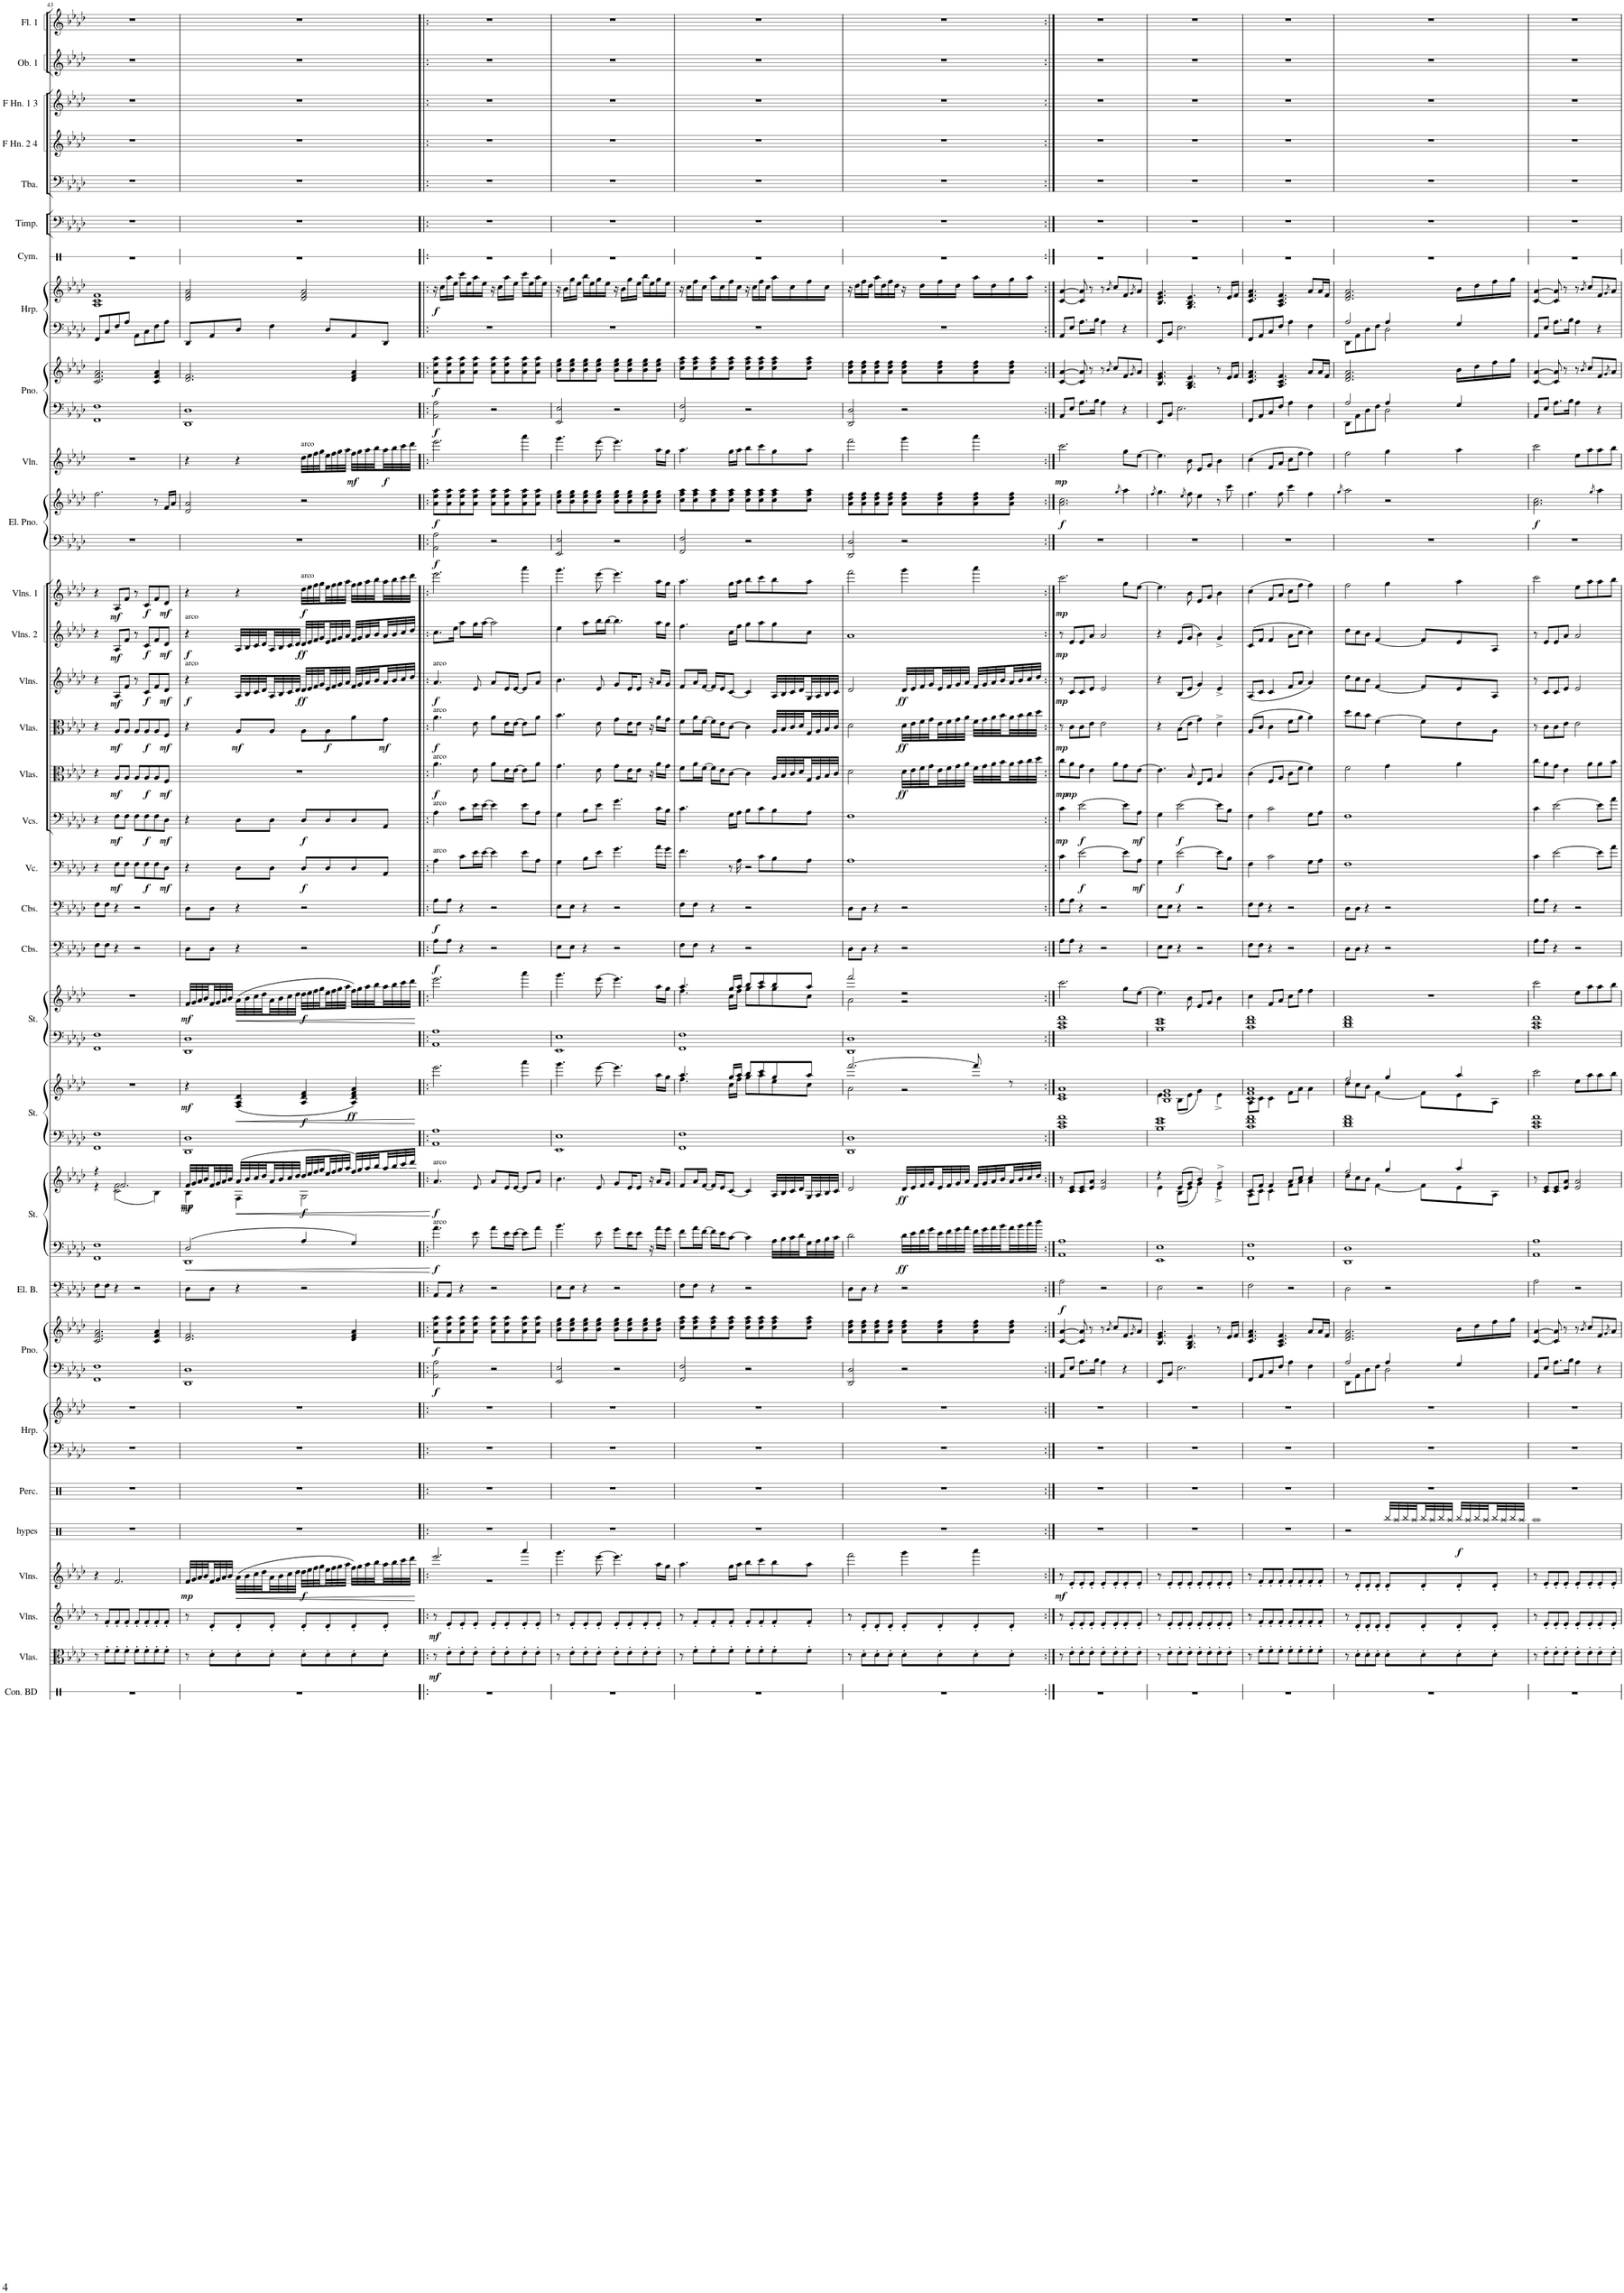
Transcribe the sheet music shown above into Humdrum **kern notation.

**kern	**kern	**dynam	**kern	**dynam	**kern	**dynam	**kern	**dynam	**kern	**kern	**kern	**kern	**kern	**dynam	**kern	**dynam	**kern	**kern	**dynam	**kern	**kern	**dynam	**kern	**kern	**dynam	**kern	**dynam	**kern	**dynam	**kern	**dynam	**kern	**dynam	**kern	**dynam	**kern	**dynam	**kern	**dynam	**kern	**dynam	**kern	**dynam	**kern	**kern	**dynam	**kern	**dynam	**kern	**kern	**dynam	**kern	**kern	**dynam	**kern	**kern	**kern	**kern	**kern	**kern	**kern
*part32	*part31	*part31	*part30	*part30	*part29	*part29	*part28	*part28	*part27	*part26	*part26	*part25	*part25	*part25	*part24	*part24	*part23	*part23	*part23	*part22	*part22	*part22	*part21	*part21	*part21	*part20	*part20	*part19	*part19	*part18	*part18	*part17	*part17	*part16	*part16	*part15	*part15	*part14	*part14	*part13	*part13	*part12	*part12	*part11	*part11	*part11	*part10	*part10	*part9	*part9	*part9	*part8	*part8	*part8	*part7	*part6	*part5	*part4	*part3	*part2	*part1
*staff40	*staff39	*staff39	*staff38	*staff38	*staff37	*staff37	*staff36	*staff36	*staff35	*staff34	*staff33	*staff32	*staff31	*staff31/32	*staff30	*staff30	*staff29	*staff28	*staff28/29	*staff27	*staff26	*staff26/27	*staff25	*staff24	*staff24/25	*staff23	*staff23	*staff22	*staff22	*staff21	*staff21	*staff20	*staff20	*staff19	*staff19	*staff18	*staff18	*staff17	*staff17	*staff16	*staff16	*staff15	*staff15	*staff14	*staff13	*staff13/14	*staff12	*staff12	*staff11	*staff10	*staff10/11	*staff9	*staff8	*staff8/9	*staff7	*staff6	*staff5	*staff4	*staff3	*staff2	*staff1
*I"Concert Bass Drum	*I"Violas	*	*I"Violins	*	*I"Violins	*	*I"hypes	*	*I"Percussion	*I"Harp	*	*I"Grand Piano	*	*	*I"Electric Bass	*	*I"Strings	*	*	*I"Strings	*	*	*I"Strings	*	*	*I"Contrabasses	*	*I"Contrabasses	*	*I"Violoncello	*	*I"Violoncellos	*	*I"Violas	*	*I"Violas	*	*I"Violins	*	*I"Violins 2	*	*I"Violins 1	*	*I"Electric Piano	*	*	*I"Violin	*	*I"Piano	*	*	*I"Harp	*	*	*I"Cymbal	*I"Timpani	*I"Tuba	*I"F Horn 2 &amp; 4	*I"F Horn 1 &amp; 3	*I"Oboe 1	*I"Flute 1
*I'Con. BD	*I'Vlas.	*	*I'Vlns.	*	*I'Vlns.	*	*I'hypes	*	*I'Perc.	*I'Hrp.	*	*I'Pno.	*	*	*I'El. B.	*	*I'St.	*	*	*I'St.	*	*	*I'St.	*	*	*I'Cbs.	*	*I'Cbs.	*	*I'Vc.	*	*I'Vcs.	*	*I'Vlas.	*	*I'Vlas.	*	*I'Vlns.	*	*I'Vlns. 2	*	*I'Vlns. 1	*	*I'El. Pno.	*	*	*I'Vln.	*	*I'Pno.	*	*	*I'Hrp.	*	*	*I'Cym.	*I'Timp.	*I'Tba.	*I'F Hn. 2 4	*I'F Hn. 1 3	*I'Ob. 1	*I'Fl. 1
!!LO:PB:g=z
*clefX	*clefC3	*	*clefG2	*	*clefG2	*	*clefX	*	*clefX	*clefF4	*clefG2	*clefF4	*clefG2	*	*clefFv4	*	*clefF4	*clefG2	*	*clefF4	*clefG2	*	*clefF4	*clefG2	*	*clefFv4	*	*clefFv4	*	*clefF4	*	*clefF4	*	*clefC3	*	*clefC3	*	*clefG2	*	*clefG2	*	*clefG2	*	*clefF4	*clefG2	*	*clefG2	*	*clefF4	*clefG2	*	*clefF4	*clefG2	*	*clefX	*clefF4	*clefF4	*clefG2	*clefG2	*clefG2	*clefG2
*	*	*	*	*	*	*	*	*	*	*	*	*	*	*	*	*	*	*	*	*	*	*	*	*	*	*	*	*	*	*	*	*	*	*	*	*	*	*	*	*	*	*	*	*	*	*	*	*	*	*	*	*	*	*	*	*	*	*ITrd4c7	*ITrd4c7	*	*
*k[]	*k[b-e-a-d-]	*	*k[b-e-a-d-]	*	*k[b-e-a-d-]	*	*k[]	*	*k[]	*k[b-e-a-d-]	*k[b-e-a-d-]	*k[b-e-a-d-]	*k[b-e-a-d-]	*	*k[b-e-a-d-]	*	*k[b-e-a-d-]	*k[b-e-a-d-]	*	*k[b-e-a-d-]	*k[b-e-a-d-]	*	*k[b-e-a-d-]	*k[b-e-a-d-]	*	*k[b-e-a-d-]	*	*k[b-e-a-d-]	*	*k[b-e-a-d-]	*	*k[b-e-a-d-]	*	*k[b-e-a-d-]	*	*k[b-e-a-d-]	*	*k[b-e-a-d-]	*	*k[b-e-a-d-]	*	*k[b-e-a-d-]	*	*k[b-e-a-d-]	*k[b-e-a-d-]	*	*k[b-e-a-d-]	*	*k[b-e-a-d-]	*k[b-e-a-d-]	*	*k[b-e-a-d-]	*k[b-e-a-d-]	*	*k[]	*k[b-e-a-d-]	*k[b-e-a-d-]	*k[b-e-a-d-]	*k[b-e-a-d-]	*k[b-e-a-d-]	*k[b-e-a-d-]
*M4/4	*M4/4	*	*M4/4	*	*M4/4	*	*M4/4	*	*M4/4	*M4/4	*M4/4	*M4/4	*M4/4	*	*M4/4	*	*M4/4	*M4/4	*	*M4/4	*M4/4	*	*M4/4	*M4/4	*	*M4/4	*	*M4/4	*	*M4/4	*	*M4/4	*	*M4/4	*	*M4/4	*	*M4/4	*	*M4/4	*	*M4/4	*	*M4/4	*M4/4	*	*M4/4	*	*M4/4	*M4/4	*	*M4/4	*M4/4	*	*M4/4	*M4/4	*M4/4	*M4/4	*M4/4	*M4/4	*M4/4
=43	=43	=43	=43	=43	=43	=43	=43	=43	=43	=43	=43	=43	=43	=43	=43	=43	=43	=43	=43	=43	=43	=43	=43	=43	=43	=43	=43	=43	=43	=43	=43	=43	=43	=43	=43	=43	=43	=43	=43	=43	=43	=43	=43	=43	=43	=43	=43	=43	=43	=43	=43	=43	=43	=43	=43	=43	=43	=43	=43	=43	=43
*	*	*	*	*	*	*	*	*	*	*	*	*	*	*	*	*	*^	*^	*	*	*	*	*	*	*	*	*	*	*	*	*	*	*	*	*	*	*	*	*	*	*	*	*	*	*	*	*	*	*	*	*	*	*	*	*	*	*	*	*	*	*
1r	8r	.	8r	.	4r	.	1r	.	1r	1r	1r	1FF 1F	2.c/ 2.f/ 2.a-/	.	8FF\L	.	1F	1FF	4r	4r	.	1FF 1F	1r	.	1FF 1F	1r	.	8FF\L	.	8FF\L	.	4r	.	4r	.	4r	.	4r	.	4r	.	4r	.	4r	.	1r	2.ff\	.	1r	.	1FF 1F	2.c/ 2.f/ 2.a-/	.	8FF/L	1A- 1c 1f	.	1r	1r	1r	1r	1r	1r	1r
.	8f'\L	.	8f'/L	.	.	.	.	.	.	.	.	.	.	.	8FF\J	.	.	.	.	.	.	.	.	.	.	.	.	8FF\J	.	8FF\J	.	.	.	.	.	.	.	.	.	.	.	.	.	.	.	.	.	.	.	.	.	.	.	8C/	.	.	.	.	.	.	.	.	.
!	!	!	!	!	!	!	!	!	!	!	!	!	!	!	!	!	!	!	!	!	!	!	!	!	!	!	!	!	!	!	!	!	!LO:DY:b	!	!LO:DY:b	!	!LO:DY:b	!	!LO:DY:b	!	!LO:DY:b	!	!LO:DY:b	!	!LO:DY:b	!	!	!	!	!	!	!	!	!	!	!	!	!	!	!	!	!	!
.	8f'\	.	8f'/	.	2.f/	.	.	.	.	.	.	.	.	.	4r	.	.	.	2.f/	(2c\ 2f\	.	.	.	.	.	.	.	4r	.	4r	.	8F\L	mf	8F\L	mf	8A-/L	mf	8A-/L	mf	8A-/L	mf	8A-/L	mf	8A-/L	mf	.	.	.	.	.	.	.	.	8F/	.	.	.	.	.	.	.	.	.
.	8f'\J	.	8f'/J	.	.	.	.	.	.	.	.	.	.	.	.	.	.	.	.	.	.	.	.	.	.	.	.	.	.	.	.	8F\J	.	8F\J	.	8A-/J	.	8A-/J	.	8f/J	.	8f/J	.	8f/J	.	.	.	.	.	.	.	.	.	8A-/J	.	.	.	.	.	.	.	.	.
.	8f'\L	.	8f'/L	.	.	.	.	.	.	.	.	.	.	.	2r	.	.	.	.	.	.	.	.	.	.	.	.	2r	.	2r	.	8F\L	.	8F\L	.	8A-/L	.	8A-/L	.	8r	.	8r	.	8r	.	.	.	.	.	.	.	.	.	8AA-\L	.	.	.	.	.	.	.	.	.
!	!	!	!	!	!	!	!	!	!	!	!	!	!	!	!	!	!	!	!	!	!	!	!	!	!	!	!	!	!	!	!	!	!LO:DY:b	!	!LO:DY:b	!	!LO:DY:b	!	!LO:DY:b	!	!LO:DY:b	!	!LO:DY:b	!	!LO:DY:b	!	!	!	!	!	!	!	!	!	!	!	!	!	!	!	!	!	!
.	8f'\	.	8f'/	.	.	.	.	.	.	.	.	.	.	.	.	.	.	.	.	.	.	.	.	.	.	.	.	.	.	.	.	8F\	f	8F\	f	8A-/	f	8A-/	f	8c/L	f	8c/L	f	8c/L	f	.	.	.	.	.	.	.	.	8C\	.	.	.	.	.	.	.	.	.
.	8f'\	.	8f'/	.	.	.	.	.	.	.	.	.	4c/ 4f/ 4a-/	.	.	.	.	.	.	4B-\)	.	.	.	.	.	.	.	.	.	.	.	8F\	.	8F\	.	8A-/	.	8A-/	.	8f/	.	8f/	.	8f/	.	.	8r	.	.	.	.	4c/ 4f/ 4a-/	.	8F\	.	.	.	.	.	.	.	.	.
!	!	!	!	!	!	!	!	!	!	!	!	!	!	!	!	!	!	!	!	!	!	!	!	!	!	!	!	!	!	!	!	!	!LO:DY:b	!	!LO:DY:b	!	!LO:DY:b	!	!LO:DY:b	!	!LO:DY:b	!	!LO:DY:b	!	!LO:DY:b	!	!	!	!	!	!	!	!	!	!	!	!	!	!	!	!	!	!
.	8f'\J	.	8f'/J	.	.	.	.	.	.	.	.	.	.	.	.	.	.	.	.	.	.	.	.	.	.	.	.	.	.	.	.	8D-\J	mf	8D-\J	mf	8F/J	mf	8F/J	mf	8d-/J	mf	8d-/J	mf	8d-/J	mf	.	16f/LL	.	.	.	.	.	.	8A-\J	.	.	.	.	.	.	.	.	.
.	.	.	.	.	.	.	.	.	.	.	.	.	.	.	.	.	.	.	.	.	.	.	.	.	.	.	.	.	.	.	.	.	.	.	.	.	.	.	.	.	.	.	.	.	.	.	16a-/JJ	.	.	.	.	.	.	.	.	.	.	.	.	.	.	.	.
=44	=44	=44	=44	=44	=44	=44	=44	=44	=44	=44	=44	=44	=44	=44	=44	=44	=44	=44	=44	=44	=44	=44	=44	=44	=44	=44	=44	=44	=44	=44	=44	=44	=44	=44	=44	=44	=44	=44	=44	=44	=44	=44	=44	=44	=44	=44	=44	=44	=44	=44	=44	=44	=44	=44	=44	=44	=44	=44	=44	=44	=44	=44	=44
!	!	!	!	!	!	!	!	!	!	!	!	!	!	!	!	!	!	!	!	!	!	!	!	!	!	!	!	!	!	!	!	!	!	!	!	!	!	!	!	!	!	!LO:TX:a:t=arco	!	!	!	!	!	!	!	!	!	!	!	!	!	!	!	!	!	!	!	!	!
!	!	!	!	!	!	!	!	!	!	!	!	!	!	!	!	!	!	!	!	!	!	!	!	!	!	!	!	!	!	!	!	!	!	!	!	!	!	!	!	!LO:TX:a:t=arco	!	!	!	!	!	!	!	!	!	!	!	!	!	!	!	!	!	!	!	!	!	!	!
!	!	!	!	!	!	!LO:DY:b	!	!	!	!	!	!	!	!	!	!	!	!	!	!	!LO:DY:b	!	!	!	!	!	!	!	!	!	!	!	!	!	!	!	!	!	!	!	!	!	!	!	!	!	!	!	!	!	!	!	!	!	!	!	!	!	!	!	!	!	!
!	!	!	!	!	!	!	!	!	!	!	!	!	!	!	!	!	!	!	!	!	!LO:DY:n=1:b	!	!	!LO:DY:b	!	!	!LO:DY:b	!	!	!	!	!	!	!	!	!	!	!	!	!	!LO:DY:b	!	!LO:DY:b	!	!	!	!	!	!	!	!	!	!	!	!	!	!	!	!	!	!	!	!
1r	8r	.	8r	.	32f/LLL	mp	1r	.	1r	1r	1r	1DD- 1D-	2.d-/ 2.f/	.	8DD-\L	.	2D-/	1DD-	32f/LLL	4B-\	mf mp	1DD- 1D-	4r	mf	1DD- 1D-	32f/LLL	mf	8DD-\L	.	8DD-\L	.	4r	.	4r	.	1r	.	4r	.	4r	f	4r	f	4r	.	1r	2d-/ 2a-/	.	4r	.	1DD- 1D-	2.d-/ 2.f/	.	8DD-/L	2d-/ 2f/ 2a-/	.	1r	1r	1r	1r	1r	1r	1r
.	.	.	.	.	32g/	.	.	.	.	.	.	.	.	.	.	.	.	.	32g/	.	.	.	.	.	.	32g/	.	.	.	.	.	.	.	.	.	.	.	.	.	.	.	.	.	.	.	.	.	.	.	.	.	.	.	.	.	.	.	.	.	.	.	.	.
.	.	.	.	.	32a-/	.	.	.	.	.	.	.	.	.	.	.	.	.	32a-/	.	.	.	.	.	.	32a-/	.	.	.	.	.	.	.	.	.	.	.	.	.	.	.	.	.	.	.	.	.	.	.	.	.	.	.	.	.	.	.	.	.	.	.	.	.
.	.	.	.	.	32b-/	.	.	.	.	.	.	.	.	.	.	.	.	.	32b-/	.	.	.	.	.	.	32b-/	.	.	.	.	.	.	.	.	.	.	.	.	.	.	.	.	.	.	.	.	.	.	.	.	.	.	.	.	.	.	.	.	.	.	.	.	.
.	8d-'\L	.	8d-'/L	.	32f/	.	.	.	.	.	.	.	.	.	8DD-\J	.	.	.	32f/	.	.	.	.	.	.	32f/	.	8DD-\J	.	8DD-\J	.	.	.	.	.	.	.	.	.	.	.	.	.	.	.	.	.	.	.	.	.	.	.	8AA-/	.	.	.	.	.	.	.	.	.
.	.	.	.	.	32g/	.	.	.	.	.	.	.	.	.	.	.	.	.	32g/	.	.	.	.	.	.	32g/	.	.	.	.	.	.	.	.	.	.	.	.	.	.	.	.	.	.	.	.	.	.	.	.	.	.	.	.	.	.	.	.	.	.	.	.	.
.	.	.	.	.	32a-/	.	.	.	.	.	.	.	.	.	.	.	.	.	32a-/	.	.	.	.	.	.	32a-/	.	.	.	.	.	.	.	.	.	.	.	.	.	.	.	.	.	.	.	.	.	.	.	.	.	.	.	.	.	.	.	.	.	.	.	.	.
.	.	.	.	.	32b-/JJJ	.	.	.	.	.	.	.	.	.	.	.	.	.	32b-/JJJ	.	.	.	.	.	.	32b-/JJJ	.	.	.	.	.	.	.	.	.	.	.	.	.	.	.	.	.	.	.	.	.	.	.	.	.	.	.	.	.	.	.	.	.	.	.	.	.
!	!	!	!	!	!	!LO:HP:b	!	!	!	!	!	!	!	!	!	!	!	!	!	!	!LO:HP:b	!	!	!LO:HP:b	!	!	!LO:HP:b	!	!	!	!	!	!	!	!	!	!	!	!LO:DY:b	!	!	!	!	!	!	!	!	!	!	!	!	!	!	!	!	!	!	!	!	!	!	!	!
.	8d-'\	.	8d-'/	.	(32a-\LLL	<	.	.	.	.	.	.	.	.	4r	.	.	.	(32a-/LLL	4F\	<	.	(4F/ 4A-/ 4d-/	<	.	(32a-\LLL	<	4r	.	4r	.	8D-\L	.	8D-\L	.	.	.	8A-/L	mf	32A-/LLL	.	32A-/LLL	.	4r	.	.	.	.	4r	.	.	.	.	8D-/J	.	.	.	.	.	.	.	.	.
.	.	.	.	.	32b-\	.	.	.	.	.	.	.	.	.	.	.	.	.	32b-/	.	.	.	.	.	.	32b-\	.	.	.	.	.	.	.	.	.	.	.	.	.	32B-/	.	32B-/	.	.	.	.	.	.	.	.	.	.	.	.	.	.	.	.	.	.	.	.	.
.	.	.	.	.	32cc\	.	.	.	.	.	.	.	.	.	.	.	.	.	32cc/	.	.	.	.	.	.	32cc\	.	.	.	.	.	.	.	.	.	.	.	.	.	32c/	.	32c/	.	.	.	.	.	.	.	.	.	.	.	.	.	.	.	.	.	.	.	.	.
.	.	.	.	.	32dd-\	.	.	.	.	.	.	.	.	.	.	.	.	.	32dd-/	.	.	.	.	.	.	32dd-\	.	.	.	.	.	.	.	.	.	.	.	.	.	32d-/	.	32d-/	.	.	.	.	.	.	.	.	.	.	.	.	.	.	.	.	.	.	.	.	.
.	8d-'\J	.	8d-'/J	.	32a-\	.	.	.	.	.	.	.	.	.	.	.	.	.	32a-/	.	.	.	.	.	.	32a-\	.	.	.	.	.	8D-\J	.	8D-\J	.	.	.	8A-/J	.	32A-/	.	32A-/	.	.	.	.	.	.	.	.	.	.	.	4F\	.	.	.	.	.	.	.	.	.
.	.	.	.	.	32b-\	.	.	.	.	.	.	.	.	.	.	.	.	.	32b-/	.	.	.	.	.	.	32b-\	.	.	.	.	.	.	.	.	.	.	.	.	.	32B-/	.	32B-/	.	.	.	.	.	.	.	.	.	.	.	.	.	.	.	.	.	.	.	.	.
.	.	.	.	.	32cc\	.	.	.	.	.	.	.	.	.	.	.	.	.	32cc/	.	.	.	.	.	.	32cc\	.	.	.	.	.	.	.	.	.	.	.	.	.	32c/	.	32c/	.	.	.	.	.	.	.	.	.	.	.	.	.	.	.	.	.	.	.	.	.
.	.	.	.	.	32dd-\JJJ	.	.	.	.	.	.	.	.	.	.	.	.	.	32dd-/JJJ	.	.	.	.	.	.	32dd-\JJJ	.	.	.	.	.	.	.	.	.	.	.	.	.	32d-/JJJ	.	32d-/JJJ	.	.	.	.	.	.	.	.	.	.	.	.	.	.	.	.	.	.	.	.	.
!	!	!	!	!	!	!	!	!	!	!	!	!	!	!	!	!	!	!	!	!	!	!	!	!	!	!	!	!	!	!	!	!	!	!	!	!	!	!	!	!	!	!	!	!	!	!	!	!	!LO:TX:a:t=arco	!	!	!	!	!	!	!	!	!	!	!	!	!	!
!	!	!	!	!	!	!	!	!	!	!	!	!	!	!	!	!	!	!	!	!	!	!	!	!	!	!	!	!	!	!	!	!	!	!	!	!	!	!	!	!	!	!	!	!LO:TX:a:t=arco	!	!	!	!	!	!	!	!	!	!	!	!	!	!	!	!	!	!	!
!	!	!	!	!	!	!LO:DY:b	!	!	!	!	!	!	!	!	!	!	!	!	!	!	!LO:DY:n=2:b	!	!	!LO:DY:b	!	!	!LO:DY:b	!	!	!	!	!	!LO:DY:b	!	!LO:DY:b	!	!	!	!	!	!LO:DY:b	!	!LO:DY:b	!	!LO:DY:b	!	!	!	!	!	!	!	!	!	!	!	!	!	!	!	!	!	!
.	8d-'\L	.	8d-'/L	.	32dd-\LLL	f	.	.	.	.	.	.	.	.	2r	.	4A-/	.	32dd-/LLL	2G\	f	.	4A-/ 4d-/ 4f/	f	.	32dd-\LLL	f	2r	.	2r	.	8D-/L	f	8D-/L	f	.	.	8A-\L	.	32d-/LLL	ff	32d-/LLL	ff	32dd-\LLL	f	.	2r	.	32dd-\LLL	.	.	.	.	.	2d-/ 2f/ 2a-/	.	.	.	.	.	.	.	.
.	.	.	.	.	32ee-\	.	.	.	.	.	.	.	.	.	.	.	.	.	32ee-/	.	.	.	.	.	.	32ee-\	.	.	.	.	.	.	.	.	.	.	.	.	.	32e-/	.	32e-/	.	32ee-\	.	.	.	.	32ee-\	.	.	.	.	.	.	.	.	.	.	.	.	.	.
.	.	.	.	.	32ff\	.	.	.	.	.	.	.	.	.	.	.	.	.	32ff/	.	.	.	.	.	.	32ff\	.	.	.	.	.	.	.	.	.	.	.	.	.	32f/	.	32f/	.	32ff\	.	.	.	.	32ff\	.	.	.	.	.	.	.	.	.	.	.	.	.	.
.	.	.	.	.	32gg\	.	.	.	.	.	.	.	.	.	.	.	.	.	32gg/	.	.	.	.	.	.	32gg\	.	.	.	.	.	.	.	.	.	.	.	.	.	32g/	.	32g/	.	32gg\	.	.	.	.	32gg\	.	.	.	.	.	.	.	.	.	.	.	.	.	.
!	!	!	!	!	!	!	!	!	!	!	!	!	!	!	!	!	!	!	!	!	!	!	!	!	!	!	!	!	!	!	!	!	!	!	!	!	!	!	!LO:DY:b	!	!	!	!	!	!	!	!	!	!	!	!	!	!	!	!	!	!	!	!	!	!	!	!
.	8d-'\	.	8d-'/	.	32ee-\	.	.	.	.	.	.	.	.	.	.	.	.	.	32ee-/	.	.	.	.	.	.	32ee-\	.	.	.	.	.	8D-/	.	8D-/	.	.	.	8A-\	f	32e-/	.	32e-/	.	32ee-\	.	.	.	.	32ee-\	.	.	.	.	8D-/L	.	.	.	.	.	.	.	.	.
.	.	.	.	.	32ff\	.	.	.	.	.	.	.	.	.	.	.	.	.	32ff/	.	.	.	.	.	.	32ff\	.	.	.	.	.	.	.	.	.	.	.	.	.	32f/	.	32f/	.	32ff\	.	.	.	.	32ff\	.	.	.	.	.	.	.	.	.	.	.	.	.	.
.	.	.	.	.	32gg\	.	.	.	.	.	.	.	.	.	.	.	.	.	32gg/	.	.	.	.	.	.	32gg\	.	.	.	.	.	.	.	.	.	.	.	.	.	32g/	.	32g/	.	32gg\	.	.	.	.	32gg\	.	.	.	.	.	.	.	.	.	.	.	.	.	.
.	.	.	.	.	32aa-\JJJ	.	.	.	.	.	.	.	.	.	.	.	.	.	32aa-/JJJ	.	.	.	.	.	.	32aa-\JJJ	.	.	.	.	.	.	.	.	.	.	.	.	.	32a-/JJJ	.	32a-/JJJ	.	32aa-\JJJ	.	.	.	.	32aa-\JJJ	.	.	.	.	.	.	.	.	.	.	.	.	.	.
!	!	!	!	!	!	!	!	!	!	!	!	!	!	!	!	!	!	!	!	!	!	!	!	!LO:DY:b	!	!	!	!	!	!	!	!	!	!	!	!	!	!	!	!	!	!	!	!	!	!	!	!	!	!LO:DY:b	!	!	!	!	!	!	!	!	!	!	!	!	!
.	8d-'\	.	8d-'/	.	32ff\LLL)	.	.	.	.	.	.	.	4d-/ 4f/ 4a-/	.	.	.	4G/	.	32ff/LLL)	.	.	.	4A-/ 4d-/ 4f/ 4a-/)	ff	.	32ff\LLL)	.	.	.	.	.	8D-/	.	8D-/	.	.	.	8a-\	.	32f/LLL	.	32f/LLL	.	32ff\LLL	.	.	.	.	32ff\LLL	mf	.	4d-/ 4f/ 4a-/	.	8AA-/	.	.	.	.	.	.	.	.	.
.	.	.	.	.	32gg\	.	.	.	.	.	.	.	.	.	.	.	.	.	32gg/	.	.	.	.	.	.	32gg\	.	.	.	.	.	.	.	.	.	.	.	.	.	32g/	.	32g/	.	32gg\	.	.	.	.	32gg\	.	.	.	.	.	.	.	.	.	.	.	.	.	.
.	.	.	.	.	32aa-\	.	.	.	.	.	.	.	.	.	.	.	.	.	32aa-/	.	.	.	.	.	.	32aa-\	.	.	.	.	.	.	.	.	.	.	.	.	.	32a-/	.	32a-/	.	32aa-\	.	.	.	.	32aa-\	.	.	.	.	.	.	.	.	.	.	.	.	.	.
.	.	.	.	.	32bb-\	.	.	.	.	.	.	.	.	.	.	.	.	.	32bb-/	.	.	.	.	.	.	32bb-\	.	.	.	.	.	.	.	.	.	.	.	.	.	32b-/	.	32b-/	.	32bb-\	.	.	.	.	32bb-\	.	.	.	.	.	.	.	.	.	.	.	.	.	.
!	!	!	!	!	!	!	!	!	!	!	!	!	!	!	!	!	!	!	!	!	!	!	!	!	!	!	!	!	!	!	!	!	!	!	!	!	!	!	!LO:DY:b	!	!	!	!	!	!	!	!	!	!	!LO:DY:b	!	!	!	!	!	!	!	!	!	!	!	!	!
.	8d-'\J	.	8d-'/J	.	32aa-\	.	.	.	.	.	.	.	.	.	.	.	.	.	32aa-/	.	.	.	.	.	.	32aa-\	.	.	.	.	.	8AA-/J	.	8AA-/J	.	.	.	8g\J	mf	32a-/	.	32a-/	.	32aa-\	.	.	.	.	32aa-\	f	.	.	.	8DD-/J	.	.	.	.	.	.	.	.	.
.	.	.	.	.	32bb-\	.	.	.	.	.	.	.	.	.	.	.	.	.	32bb-/	.	.	.	.	.	.	32bb-\	.	.	.	.	.	.	.	.	.	.	.	.	.	32b-/	.	32b-/	.	32bb-\	.	.	.	.	32bb-\	.	.	.	.	.	.	.	.	.	.	.	.	.	.
.	.	.	.	.	32ccc\	.	.	.	.	.	.	.	.	.	.	.	.	.	32ccc/	.	.	.	.	.	.	32ccc\	.	.	.	.	.	.	.	.	.	.	.	.	.	32cc/	.	32cc/	.	32ccc\	.	.	.	.	32ccc\	.	.	.	.	.	.	.	.	.	.	.	.	.	.
.	.	.	.	.	32ddd-\JJJ	.	.	.	.	.	.	.	.	.	.	.	.	.	32ddd-/JJJ	.	.	.	.	.	.	32ddd-\JJJ	.	.	.	.	.	.	.	.	.	.	.	.	.	32dd-/JJJ	.	32dd-/JJJ	.	32ddd-\JJJ	.	.	.	.	32ddd-\JJJ	.	.	.	.	.	.	.	.	.	.	.	.	.	.
*	*	*	*	*	*	*	*	*	*	*	*	*	*	*	*	*	*v	*v	*	*	*	*	*	*	*	*	*	*	*	*	*	*	*	*	*	*	*	*	*	*	*	*	*	*	*	*	*	*	*	*	*	*	*	*	*	*	*	*	*	*	*	*	*
*	*	*	*	*	*	*	*	*	*	*	*	*	*	*	*	*	*	*v	*v	*	*	*	*	*	*	*	*	*	*	*	*	*	*	*	*	*	*	*	*	*	*	*	*	*	*	*	*	*	*	*	*	*	*	*	*	*	*	*	*	*	*	*
.	.	.	.	.	.	[	.	.	.	.	.	.	.	.	.	.	.	.	[	.	.	[	.	.	[	.	.	.	.	.	.	.	.	.	.	.	.	.	.	.	.	.	.	.	.	.	.	.	.	.	.	.	.	.	.	.	.	.	.	.	.
=45!|:	=45!|:	=45!|:	=45!|:	=45!|:	=45!|:	=45!|:	=45!|:	=45!|:	=45!|:	=45!|:	=45!|:	=45!|:	=45!|:	=45!|:	=45!|:	=45!|:	=45!|:	=45!|:	=45!|:	=45!|:	=45!|:	=45!|:	=45!|:	=45!|:	=45!|:	=45!|:	=45!|:	=45!|:	=45!|:	=45!|:	=45!|:	=45!|:	=45!|:	=45!|:	=45!|:	=45!|:	=45!|:	=45!|:	=45!|:	=45!|:	=45!|:	=45!|:	=45!|:	=45!|:	=45!|:	=45!|:	=45!|:	=45!|:	=45!|:	=45!|:	=45!|:	=45!|:	=45!|:	=45!|:	=45!|:	=45!|:	=45!|:	=45!|:	=45!|:	=45!|:	=45!|:
*	*	*	*	*	*^	*	*	*	*	*	*	*	*	*	*	*	*	*	*	*	*	*	*	*	*	*	*	*	*	*	*	*	*	*	*	*	*	*	*	*	*	*	*	*	*	*	*	*	*	*	*	*	*	*	*	*	*	*	*	*	*
!	!	!	!	!	!	!	!	!	!	!	!	!	!	!	!	!	!	!	!	!	!	!	!	!	!	!	!	!	!	!	!	!	!	!	!	!	!	!	!LO:TX:a:t=arco	!	!	!	!	!	!	!	!	!	!	!	!	!	!	!	!	!	!	!	!	!	!	!
!	!	!	!	!	!	!	!	!	!	!	!	!	!	!	!	!	!	!	!	!	!	!	!	!	!	!	!	!	!	!	!	!	!	!	!	!	!LO:TX:a:t=arco	!	!	!	!	!	!	!	!	!	!	!	!	!	!	!	!	!	!	!	!	!	!	!	!	!
!	!	!	!	!	!	!	!	!	!	!	!	!	!	!	!	!	!	!	!	!	!	!	!	!	!	!	!	!	!	!	!	!	!	!	!LO:TX:a:t=arco	!	!	!	!	!	!	!	!	!	!	!	!	!	!	!	!	!	!	!	!	!	!	!	!	!	!	!
!	!	!	!	!	!	!	!	!	!	!	!	!	!	!	!	!	!	!	!	!	!	!	!	!	!	!	!	!	!	!	!	!	!LO:TX:a:t=arco	!	!	!	!	!	!	!	!	!	!	!	!	!	!	!	!	!	!	!	!	!	!	!	!	!	!	!	!	!
!	!	!	!	!	!	!	!	!	!	!	!	!	!	!	!	!	!	!	!	!	!	!	!	!	!	!	!	!	!	!	!LO:TX:a:t=arco	!	!	!	!	!	!	!	!	!	!	!	!	!	!	!	!	!	!	!	!	!	!	!	!	!	!	!	!	!	!	!
!	!	!	!	!	!	!	!	!	!	!	!	!	!	!	!	!	!	!	!LO:TX:a:t=arco	!	!	!	!	!	!	!	!	!	!	!	!	!	!	!	!	!	!	!	!	!	!	!	!	!	!	!	!	!	!	!	!	!	!	!	!	!	!	!	!	!	!	!
!	!	!	!	!	!	!	!	!	!	!	!	!	!	!	!	!	!	!LO:TX:a:t=arco	!	!	!	!	!	!	!	!	!	!	!	!	!	!	!	!	!	!	!	!	!	!	!	!	!	!	!	!	!	!	!	!	!	!	!	!	!	!	!	!	!	!	!	!
!	!	!LO:DY:b	!	!LO:DY:b	!	!	!	!	!	!	!	!	!	!	!LO:DY:b=2	!	!	!	!	!	!	!	!	!	!	!	!	!	!	!	!	!	!	!	!	!	!	!	!	!	!	!	!	!	!	!	!	!	!	!	!	!	!	!	!	!	!	!	!	!	!	!
!	!	!	!	!	!	!	!	!	!	!	!	!	!	!	!LO:DY:n=1:b	!	!	!	!	!LO:DY:b=2	!	!	!	!	!	!	!	!	!	!	!	!	!	!	!	!	!	!	!	!	!	!	!	!	!	!	!	!	!	!	!	!	!	!	!	!	!	!	!	!	!	!
!	!	!	!	!	!	!	!	!	!	!	!	!	!	!	!	!	!	!	!	!LO:DY:n=1:b	!	!	!	!	!	!	!	!LO:DY:b	!	!LO:DY:b	!	!	!	!	!	!LO:DY:b	!	!LO:DY:b	!	!LO:DY:b	!	!	!	!	!	!	!LO:DY:b=2	!	!	!	!	!	!	!	!	!	!	!	!	!	!	!
!	!	!	!	!	!	!	!	!	!	!	!	!	!	!	!	!	!	!	!	!	!	!	!	!	!	!	!	!	!	!	!	!	!	!	!	!	!	!	!	!	!	!	!	!	!	!	!LO:DY:n=1:b	!	!	!	!	!LO:DY:b=2	!	!	!	!	!	!	!	!	!	!
!	!	!	!	!	!	!	!	!	!	!	!	!	!	!	!	!	!	!	!	!	!	!	!	!	!	!	!	!	!	!	!	!	!	!	!	!	!	!	!	!	!	!	!	!	!	!	!	!	!	!	!	!LO:DY:n=1:b	!	!	!LO:DY:b	!	!	!	!	!	!	!
1r	8r	mf	8r	mf	2.eee-/	1r	.	1r	.	1r	1r	1r	2AA-\ 2A-\	8a-\ 8ee-\ 8aa-\L	f f	8AAA-/L	.	4.a-\	4.a-/	f f	1AA- 1A-	2.eee-\	.	1AA- 1A-	2.eee-\	.	8AA-\L	f	8AA-\L	f	4A-\	.	4A-\	.	4.a-\	f	4.a-\	f	4.a-/	f	8.cc\L	.	2.eee-\	.	2AA-\ 2A-\	8a-\ 8ee-\ 8aa-\L	f f	2.eee-\	.	2AA-\ 2A-\	8a-\ 8ee-\ 8aa-\L	f f	1r	16r	f	1r	1r	1r	1r	1r	1r	1r
.	.	.	.	.	.	.	.	.	.	.	.	.	.	.	.	.	.	.	.	.	.	.	.	.	.	.	.	.	.	.	.	.	.	.	.	.	.	.	.	.	.	.	.	.	.	.	.	.	.	.	.	.	.	16cc\LL	.	.	.	.	.	.	.	.
.	8e-'\L	.	8e-'/L	.	.	.	.	.	.	.	.	.	.	8a-\ 8ee-\ 8aa-\	.	8AAA-/J	.	.	.	.	.	.	.	.	.	.	8AA-\J	.	8AA-\J	.	.	.	.	.	.	.	.	.	.	.	.	.	.	.	.	8a-\ 8ee-\ 8aa-\	.	.	.	.	8a-\ 8ee-\ 8aa-\	.	.	16aa-\	.	.	.	.	.	.	.	.
.	.	.	.	.	.	.	.	.	.	.	.	.	.	.	.	.	.	.	.	.	.	.	.	.	.	.	.	.	.	.	.	.	.	.	.	.	.	.	.	.	16ee-\Jk	.	.	.	.	.	.	.	.	.	.	.	.	16ee-\JJ	.	.	.	.	.	.	.	.
.	8e-'\	.	8e-'/	.	.	.	.	.	.	.	.	.	.	8a-\ 8ee-\ 8aa-\	.	4r	.	.	.	.	.	.	.	.	.	.	4r	.	4r	.	8c\L	.	8c\L	.	.	.	.	.	.	.	8aa-\L	.	.	.	.	8a-\ 8ee-\ 8aa-\	.	.	.	.	8a-\ 8ee-\ 8aa-\	.	.	16ccc\LL	.	.	.	.	.	.	.	.
.	.	.	.	.	.	.	.	.	.	.	.	.	.	.	.	.	.	.	.	.	.	.	.	.	.	.	.	.	.	.	.	.	.	.	.	.	.	.	.	.	.	.	.	.	.	.	.	.	.	.	.	.	.	16ee-\	.	.	.	.	.	.	.	.
.	8e-'\J	.	8e-'/J	.	.	.	.	.	.	.	.	.	.	8a-\ 8ee-\ 8aa-\J	.	.	.	8e-\	8e-/	.	.	.	.	.	.	.	.	.	.	.	16e-\L	.	16e-\L	.	8e-\	.	8e-\	.	8e-/	.	16gg\L	.	.	.	.	8a-\ 8ee-\ 8aa-\J	.	.	.	.	8a-\ 8ee-\ 8aa-\J	.	.	16aa-\	.	.	.	.	.	.	.	.
.	.	.	.	.	.	.	.	.	.	.	.	.	.	.	.	.	.	.	.	.	.	.	.	.	.	.	.	.	.	.	[16e-\JJ	.	[16e-\JJ	.	.	.	.	.	.	.	[16aa-\JJ	.	.	.	.	.	.	.	.	.	.	.	.	16ee-\JJ	.	.	.	.	.	.	.	.
.	8e-'\L	.	8e-'/L	.	.	.	.	.	.	.	.	.	2r	8a-\ 8ee-\ 8aa-\L	.	2r	.	8a-\L	8a-/L	.	.	.	.	.	.	.	2r	.	2r	.	4e-\]	.	4e-\]	.	8a-\L	.	8a-\L	.	8a-/L	.	2aa-\]	.	.	.	2r	8a-\ 8ee-\ 8aa-\L	.	.	.	2r	8a-\ 8ee-\ 8aa-\L	.	.	16r	.	.	.	.	.	.	.	.
.	.	.	.	.	.	.	.	.	.	.	.	.	.	.	.	.	.	.	.	.	.	.	.	.	.	.	.	.	.	.	.	.	.	.	.	.	.	.	.	.	.	.	.	.	.	.	.	.	.	.	.	.	.	16cc\LL	.	.	.	.	.	.	.	.
.	8e-'\	.	8e-'/	.	.	.	.	.	.	.	.	.	.	8a-\ 8ee-\ 8aa-\	.	.	.	16e-\L	16e-/L	.	.	.	.	.	.	.	.	.	.	.	.	.	.	.	16e-\L	.	16e-\L	.	16e-/L	.	.	.	.	.	.	8a-\ 8ee-\ 8aa-\	.	.	.	.	8a-\ 8ee-\ 8aa-\	.	.	16aa-\	.	.	.	.	.	.	.	.
.	.	.	.	.	.	.	.	.	.	.	.	.	.	.	.	.	.	[16e-\JJ	[16e-/JJ	.	.	.	.	.	.	.	.	.	.	.	.	.	.	.	[16e-\JJ	.	[16e-\JJ	.	[16e-/JJ	.	.	.	.	.	.	.	.	.	.	.	.	.	.	16ee-\JJ	.	.	.	.	.	.	.	.
.	8e-'\	.	8e-'/	.	4aaa-/	.	.	.	.	.	.	.	.	8a-\ 8ee-\ 8aa-\	.	.	.	8e-\L]	8e-/L]	.	.	4aaa-\	.	.	4aaa-\	.	.	.	.	.	8e-\L	.	8e-\L	.	8e-\L]	.	8e-\L]	.	8e-/L]	.	.	.	4aaa-\	.	.	8a-\ 8ee-\ 8aa-\	.	4aaa-\	.	.	8a-\ 8ee-\ 8aa-\	.	.	16ccc\LL	.	.	.	.	.	.	.	.
.	.	.	.	.	.	.	.	.	.	.	.	.	.	.	.	.	.	.	.	.	.	.	.	.	.	.	.	.	.	.	.	.	.	.	.	.	.	.	.	.	.	.	.	.	.	.	.	.	.	.	.	.	.	16ee-\	.	.	.	.	.	.	.	.
.	8e-'\J	.	8e-'/J	.	.	.	.	.	.	.	.	.	.	8a-\ 8ee-\ 8aa-\J	.	.	.	8a-\J	8a-/J	.	.	.	.	.	.	.	.	.	.	.	8A-\J	.	8A-\J	.	8a-\J	.	8a-\J	.	8a-/J	.	.	.	.	.	.	8a-\ 8ee-\ 8aa-\J	.	.	.	.	8a-\ 8ee-\ 8aa-\J	.	.	16aa-\	.	.	.	.	.	.	.	.
.	.	.	.	.	.	.	.	.	.	.	.	.	.	.	.	.	.	.	.	.	.	.	.	.	.	.	.	.	.	.	.	.	.	.	.	.	.	.	.	.	.	.	.	.	.	.	.	.	.	.	.	.	.	16ee-\JJ	.	.	.	.	.	.	.	.
*	*	*	*	*	*v	*v	*	*	*	*	*	*	*	*	*	*	*	*	*	*	*	*	*	*	*	*	*	*	*	*	*	*	*	*	*	*	*	*	*	*	*	*	*	*	*	*	*	*	*	*	*	*	*	*	*	*	*	*	*	*	*	*
=46	=46	=46	=46	=46	=46	=46	=46	=46	=46	=46	=46	=46	=46	=46	=46	=46	=46	=46	=46	=46	=46	=46	=46	=46	=46	=46	=46	=46	=46	=46	=46	=46	=46	=46	=46	=46	=46	=46	=46	=46	=46	=46	=46	=46	=46	=46	=46	=46	=46	=46	=46	=46	=46	=46	=46	=46	=46	=46	=46	=46	=46
1r	8r	.	8r	.	4.ggg\	.	1r	.	1r	1r	1r	2EE-/ 2E-/	8b-\ 8ee-\ 8gg\L	.	8EE-\L	.	4.b-\	4.b-\	.	1EE- 1E-	4.ggg\	.	1EE- 1E-	4.ggg\	.	8EE-\L	.	8EE-\L	.	4G\	.	4G\	.	4.g\	.	4.b-\	.	4.b-\	.	4ee-\	.	4.ggg\	.	2EE-/ 2E-/	8b-\ 8ee-\ 8gg\L	.	4.ggg\	.	2EE-/ 2E-/	8b-\ 8ee-\ 8gg\L	.	1r	16r	.	1r	1r	1r	1r	1r	1r	1r
.	.	.	.	.	.	.	.	.	.	.	.	.	.	.	.	.	.	.	.	.	.	.	.	.	.	.	.	.	.	.	.	.	.	.	.	.	.	.	.	.	.	.	.	.	.	.	.	.	.	.	.	.	16b-\LL	.	.	.	.	.	.	.	.
.	8e-'\L	.	8e-'/L	.	.	.	.	.	.	.	.	.	8b-\ 8ee-\ 8gg\	.	8EE-\J	.	.	.	.	.	.	.	.	.	.	8EE-\J	.	8EE-\J	.	.	.	.	.	.	.	.	.	.	.	.	.	.	.	.	8b-\ 8ee-\ 8gg\	.	.	.	.	8b-\ 8ee-\ 8gg\	.	.	16gg\	.	.	.	.	.	.	.	.
.	.	.	.	.	.	.	.	.	.	.	.	.	.	.	.	.	.	.	.	.	.	.	.	.	.	.	.	.	.	.	.	.	.	.	.	.	.	.	.	.	.	.	.	.	.	.	.	.	.	.	.	.	16ee-\JJ	.	.	.	.	.	.	.	.
.	8e-'\	.	8e-'/	.	.	.	.	.	.	.	.	.	8b-\ 8ee-\ 8gg\	.	4r	.	.	.	.	.	.	.	.	.	.	4r	.	4r	.	8B-\L	.	8B-\L	.	.	.	.	.	.	.	8aa-\L	.	.	.	.	8b-\ 8ee-\ 8gg\	.	.	.	.	8b-\ 8ee-\ 8gg\	.	.	16bb-\LL	.	.	.	.	.	.	.	.
.	.	.	.	.	.	.	.	.	.	.	.	.	.	.	.	.	.	.	.	.	.	.	.	.	.	.	.	.	.	.	.	.	.	.	.	.	.	.	.	.	.	.	.	.	.	.	.	.	.	.	.	.	16ee-\	.	.	.	.	.	.	.	.
.	8e-'\J	.	8e-'/J	.	[8eee-\	.	.	.	.	.	.	.	8b-\ 8ee-\ 8gg\J	.	.	.	8e-\	8e-/	.	.	[8eee-\	.	.	[8eee-\	.	.	.	.	.	8e-\J	.	8e-\J	.	8e-\	.	8e-\	.	8e-/	.	16bb-\L	.	[8eee-\	.	.	8b-\ 8ee-\ 8gg\J	.	[8eee-\	.	.	8b-\ 8ee-\ 8gg\J	.	.	16gg\	.	.	.	.	.	.	.	.
.	.	.	.	.	.	.	.	.	.	.	.	.	.	.	.	.	.	.	.	.	.	.	.	.	.	.	.	.	.	.	.	.	.	.	.	.	.	.	.	[16bb-\JJ	.	.	.	.	.	.	.	.	.	.	.	.	16ee-\JJ	.	.	.	.	.	.	.	.
.	8e-'\L	.	8e-'/L	.	4.eee-\]	.	.	.	.	.	.	2r	8b-\ 8ee-\ 8gg\L	.	2r	.	8g\L	8g/L	.	.	4.eee-\]	.	.	4.eee-\]	.	2r	.	2r	.	4.g\	.	4.g\	.	8g\L	.	8g\L	.	8g/L	.	4.bb-\]	.	4.eee-\]	.	2r	8b-\ 8ee-\ 8gg\L	.	4.eee-\]	.	2r	8b-\ 8ee-\ 8gg\L	.	.	16r	.	.	.	.	.	.	.	.
.	.	.	.	.	.	.	.	.	.	.	.	.	.	.	.	.	.	.	.	.	.	.	.	.	.	.	.	.	.	.	.	.	.	.	.	.	.	.	.	.	.	.	.	.	.	.	.	.	.	.	.	.	16b-\LL	.	.	.	.	.	.	.	.
.	8e-'\	.	8e-'/	.	.	.	.	.	.	.	.	.	8b-\ 8ee-\ 8gg\	.	.	.	16e-\K	16e-/K	.	.	.	.	.	.	.	.	.	.	.	.	.	.	.	16e-\K	.	16e-\K	.	16e-/K	.	.	.	.	.	.	8b-\ 8ee-\ 8gg\	.	.	.	.	8b-\ 8ee-\ 8gg\	.	.	16gg\	.	.	.	.	.	.	.	.
.	.	.	.	.	.	.	.	.	.	.	.	.	.	.	.	.	8e-\J	8e-/J	.	.	.	.	.	.	.	.	.	.	.	.	.	.	.	8e-\J	.	8e-\J	.	8e-/J	.	.	.	.	.	.	.	.	.	.	.	.	.	.	16ee-\JJ	.	.	.	.	.	.	.	.
.	8e-'\	.	8e-'/	.	.	.	.	.	.	.	.	.	8b-\ 8ee-\ 8gg\	.	.	.	.	.	.	.	.	.	.	.	.	.	.	.	.	.	.	.	.	.	.	.	.	.	.	.	.	.	.	.	8b-\ 8ee-\ 8gg\	.	.	.	.	8b-\ 8ee-\ 8gg\	.	.	16bb-\LL	.	.	.	.	.	.	.	.
.	.	.	.	.	.	.	.	.	.	.	.	.	.	.	.	.	16r	16r	.	.	.	.	.	.	.	.	.	.	.	.	.	.	.	16r	.	16r	.	16r	.	.	.	.	.	.	.	.	.	.	.	.	.	.	16ee-\	.	.	.	.	.	.	.	.
.	8e-'\J	.	8e-'/J	.	16aa-\LL	.	.	.	.	.	.	.	8b-\ 8ee-\ 8gg\J	.	.	.	16a-\LL	16a-/LL	.	.	16aa-\LL	.	.	16aa-\LL	.	.	.	.	.	16a-\LL	.	16c\LL	.	16a-\LL	.	16a-\LL	.	16a-/LL	.	16aa-\LL	.	16aa-\LL	.	.	8b-\ 8ee-\ 8gg\J	.	16aa-\LL	.	.	8b-\ 8ee-\ 8gg\J	.	.	16gg\	.	.	.	.	.	.	.	.
.	.	.	.	.	16gg\JJ	.	.	.	.	.	.	.	.	.	.	.	16g\JJ	16g/JJ	.	.	16gg\JJ	.	.	16gg\JJ	.	.	.	.	.	16g\JJ	.	16B-\JJ	.	16g\JJ	.	16g\JJ	.	16g/JJ	.	16gg\JJ	.	16gg\JJ	.	.	.	.	16gg\JJ	.	.	.	.	.	16ee-\JJ	.	.	.	.	.	.	.	.
=47	=47	=47	=47	=47	=47	=47	=47	=47	=47	=47	=47	=47	=47	=47	=47	=47	=47	=47	=47	=47	=47	=47	=47	=47	=47	=47	=47	=47	=47	=47	=47	=47	=47	=47	=47	=47	=47	=47	=47	=47	=47	=47	=47	=47	=47	=47	=47	=47	=47	=47	=47	=47	=47	=47	=47	=47	=47	=47	=47	=47	=47
*	*	*	*	*	*	*	*	*	*	*	*	*	*	*	*	*	*	*	*	*	*^	*	*	*^	*	*	*	*	*	*	*	*	*	*	*	*	*	*	*	*	*	*	*	*	*	*	*	*	*	*	*	*	*	*	*	*	*	*	*	*	*
1r	8r	.	8r	.	4.aa-\	.	1r	.	1r	1r	1r	2FF/ 2F/	8cc\ 8ff\ 8aa-\L	.	8FF\L	.	8f\L	8f/L	.	1FF 1F	4.aa-/	4.ff\	.	1FF 1F	4.aa-/	4.ff\	.	8FF\L	.	8FF\L	.	4.f\	.	4.c\	.	8f\L	.	8f\L	.	8f/L	.	4.ff\	.	4.aa-\	.	2FF/ 2F/	8cc\ 8ff\ 8aa-\L	.	4.aa-\	.	2FF/ 2F/	8cc\ 8ff\ 8aa-\L	.	1r	16r	.	1r	1r	1r	1r	1r	1r	1r
.	.	.	.	.	.	.	.	.	.	.	.	.	.	.	.	.	.	.	.	.	.	.	.	.	.	.	.	.	.	.	.	.	.	.	.	.	.	.	.	.	.	.	.	.	.	.	.	.	.	.	.	.	.	.	16cc\LL	.	.	.	.	.	.	.	.
.	8f'\L	.	8f'/L	.	.	.	.	.	.	.	.	.	8cc\ 8ff\ 8aa-\	.	8FF\J	.	16a-\L	16a-/L	.	.	.	.	.	.	.	.	.	8FF\J	.	8FF\J	.	.	.	.	.	16a-\L	.	16a-\L	.	16a-/L	.	.	.	.	.	.	8cc\ 8ff\ 8aa-\	.	.	.	.	8cc\ 8ff\ 8aa-\	.	.	16ff\	.	.	.	.	.	.	.	.
.	.	.	.	.	.	.	.	.	.	.	.	.	.	.	.	.	[16f\JJ	[16f/JJ	.	.	.	.	.	.	.	.	.	.	.	.	.	.	.	.	.	[16f\JJ	.	[16f\JJ	.	[16f/JJ	.	.	.	.	.	.	.	.	.	.	.	.	.	.	16cc\JJ	.	.	.	.	.	.	.	.
.	8f'\	.	8f'/	.	.	.	.	.	.	.	.	.	8cc\ 8ff\ 8aa-\	.	4r	.	16f\LL]	16f/LL]	.	.	.	.	.	.	.	.	.	4r	.	4r	.	.	.	.	.	16f\LL]	.	16f\LL]	.	16f/LL]	.	.	.	.	.	.	8cc\ 8ff\ 8aa-\	.	.	.	.	8cc\ 8ff\ 8aa-\	.	.	16aa-\LL	.	.	.	.	.	.	.	.
.	.	.	.	.	.	.	.	.	.	.	.	.	.	.	.	.	16e-\J	16e-/J	.	.	.	.	.	.	.	.	.	.	.	.	.	.	.	.	.	16e-\J	.	16e-\J	.	16e-/J	.	.	.	.	.	.	.	.	.	.	.	.	.	.	16cc\	.	.	.	.	.	.	.	.
.	8f'\J	.	8f'/J	.	16gg\LL	.	.	.	.	.	.	.	8cc\ 8ff\ 8aa-\J	.	.	.	[8c\J	[8c/J	.	.	16gg/LL	16cc\LL	.	.	16gg/LL	16cc\LL	.	.	.	.	.	8r	.	16G\LL	.	[8c\J	.	[8c\J	.	[8c/J	.	16cc\LL	.	16gg\LL	.	.	8cc\ 8ff\ 8aa-\J	.	16gg\LL	.	.	8cc\ 8ff\ 8aa-\J	.	.	16ff\	.	.	.	.	.	.	.	.
.	.	.	.	.	16aa-\JJ	.	.	.	.	.	.	.	.	.	.	.	.	.	.	.	16aa-/JJ	16ff\JJ	.	.	16aa-/JJ	16ff\JJ	.	.	.	.	.	.	.	16A-\JJ	.	.	.	.	.	.	.	16ff\JJ	.	16aa-\JJ	.	.	.	.	16aa-\JJ	.	.	.	.	.	16cc\JJ	.	.	.	.	.	.	.	.
.	8f'\L	.	8f'/L	.	8bb-\L	.	.	.	.	.	.	2r	8cc\ 8ff\ 8aa-\L	.	2r	.	4c\]	4c/]	.	.	8bb-/L	8gg\L	.	.	8bb-/L	8gg\L	.	2r	.	2r	.	16A-\	.	8B-\L	.	4c\]	.	4c\]	.	4c/]	.	8gg\L	.	8bb-\L	.	2r	8cc\ 8ff\ 8aa-\L	.	8bb-\L	.	2r	8cc\ 8ff\ 8aa-\L	.	.	16r	.	.	.	.	.	.	.	.
.	.	.	.	.	.	.	.	.	.	.	.	.	.	.	.	.	.	.	.	.	.	.	.	.	.	.	.	.	.	.	.	2r	.	.	.	.	.	.	.	.	.	.	.	.	.	.	.	.	.	.	.	.	.	.	16cc\LL	.	.	.	.	.	.	.	.
.	8f'\	.	8f'/	.	8ccc\	.	.	.	.	.	.	.	8cc\ 8ff\ 8aa-\	.	.	.	.	.	.	.	8ccc/	8aa-\	.	.	8ccc/	8aa-\	.	.	.	.	.	.	.	8c\	.	.	.	.	.	.	.	8aa-\	.	8ccc\	.	.	8cc\ 8ff\ 8aa-\	.	8ccc\	.	.	8cc\ 8ff\ 8aa-\	.	.	16ff\	.	.	.	.	.	.	.	.
.	.	.	.	.	.	.	.	.	.	.	.	.	.	.	.	.	.	.	.	.	.	.	.	.	.	.	.	.	.	.	.	.	.	.	.	.	.	.	.	.	.	.	.	.	.	.	.	.	.	.	.	.	.	.	16cc\JJ	.	.	.	.	.	.	.	.
.	8f'\	.	8f'/	.	8bb-\	.	.	.	.	.	.	.	8cc\ 8ff\ 8aa-\	.	.	.	32A-\LLL	32A-/LLL	.	.	8gg/	8ee-\	.	.	8bb-/	8gg\	.	.	.	.	.	.	.	8B-\	.	32A-/LLL	.	32A-/LLL	.	32A-/LLL	.	8gg\	.	8bb-\	.	.	8cc\ 8ff\ 8aa-\	.	8gg\	.	.	8cc\ 8ff\ 8aa-\	.	.	16aa-\LL	.	.	.	.	.	.	.	.
.	.	.	.	.	.	.	.	.	.	.	.	.	.	.	.	.	32B-\	32B-/	.	.	.	.	.	.	.	.	.	.	.	.	.	.	.	.	.	32B-/	.	32B-/	.	32B-/	.	.	.	.	.	.	.	.	.	.	.	.	.	.	.	.	.	.	.	.	.	.	.
.	.	.	.	.	.	.	.	.	.	.	.	.	.	.	.	.	32c\	32c/	.	.	.	.	.	.	.	.	.	.	.	.	.	.	.	.	.	32c/	.	32c/	.	32c/	.	.	.	.	.	.	.	.	.	.	.	.	.	.	16cc\	.	.	.	.	.	.	.	.
.	.	.	.	.	.	.	.	.	.	.	.	.	.	.	.	.	32d-\	32d-/	.	.	.	.	.	.	.	.	.	.	.	.	.	.	.	.	.	32d-/	.	32d-/	.	32d-/	.	.	.	.	.	.	.	.	.	.	.	.	.	.	.	.	.	.	.	.	.	.	.
.	8f'\J	.	8f'/J	.	8aa-\J	.	.	.	.	.	.	.	8cc\ 8ff\ 8aa-\J	.	.	.	32G\	32G/	.	.	8aa-/J	8cc\J	.	.	8aa-/J	8cc\J	.	.	.	.	.	.	.	8A-\J	.	32G/	.	32G/	.	32G/	.	8cc\J	.	8aa-\J	.	.	8cc\ 8ff\ 8aa-\J	.	8aa-\J	.	.	8cc\ 8ff\ 8aa-\J	.	.	16ff\	.	.	.	.	.	.	.	.
.	.	.	.	.	.	.	.	.	.	.	.	.	.	.	.	.	32A-\	32A-/	.	.	.	.	.	.	.	.	.	.	.	.	.	.	.	.	.	32A-/	.	32A-/	.	32A-/	.	.	.	.	.	.	.	.	.	.	.	.	.	.	.	.	.	.	.	.	.	.	.
.	.	.	.	.	.	.	.	.	.	.	.	.	.	.	.	.	32B-\	32B-/	.	.	.	.	.	.	.	.	.	.	.	.	.	.	.	.	.	32B-/	.	32B-/	.	32B-/	.	.	.	.	.	.	.	.	.	.	.	.	.	.	16cc\JJ	.	.	.	.	.	.	.	.
.	.	.	.	.	.	.	.	.	.	.	.	.	.	.	.	.	32c\JJJ	32c/JJJ	.	.	.	.	.	.	.	.	.	.	.	.	.	.	.	.	.	32c/JJJ	.	32c/JJJ	.	32c/JJJ	.	.	.	.	.	.	.	.	.	.	.	.	.	.	.	.	.	.	.	.	.	.	.
4..ryy	4..ryy	.	4..ryy	.	4..ryy	.	4..ryy	.	4..ryy	4..ryy	4..ryy	4..ryy	4..ryy	.	4..ryy	.	4..ryy	4..ryy	.	4..ryy	4..ryy	4..ryy	.	4..ryy	4..ryy	4..ryy	.	4..ryy	.	4..ryy	.	.	.	4..ryy	.	4..ryy	.	4..ryy	.	4..ryy	.	4..ryy	.	4..ryy	.	4..ryy	4..ryy	.	4..ryy	.	4..ryy	4..ryy	.	4..ryy	4..ryy	.	4..ryy	4..ryy	4..ryy	4..ryy	4..ryy	4..ryy	4..ryy
.	.	.	.	.	.	.	.	.	.	.	.	.	.	.	.	.	.	.	.	.	.	.	.	.	.	.	.	.	.	.	.	8c\L	.	.	.	.	.	.	.	.	.	.	.	.	.	.	.	.	.	.	.	.	.	.	.	.	.	.	.	.	.	.	.
.	.	.	.	.	.	.	.	.	.	.	.	.	.	.	.	.	.	.	.	.	.	.	.	.	.	.	.	.	.	.	.	8B-\	.	.	.	.	.	.	.	.	.	.	.	.	.	.	.	.	.	.	.	.	.	.	.	.	.	.	.	.	.	.	.
.	.	.	.	.	.	.	.	.	.	.	.	.	.	.	.	.	.	.	.	.	.	.	.	.	.	.	.	.	.	.	.	8A-\J	.	.	.	.	.	.	.	.	.	.	.	.	.	.	.	.	.	.	.	.	.	.	.	.	.	.	.	.	.	.	.
=48	=48	=48	=48	=48	=48	=48	=48	=48	=48	=48	=48	=48	=48	=48	=48	=48	=48	=48	=48	=48	=48	=48	=48	=48	=48	=48	=48	=48	=48	=48	=48	=48	=48	=48	=48	=48	=48	=48	=48	=48	=48	=48	=48	=48	=48	=48	=48	=48	=48	=48	=48	=48	=48	=48	=48	=48	=48	=48	=48	=48	=48	=48	=48
1r	8r	.	8r	.	2fff\	.	1r	.	1r	1r	1r	2DD-/ 2D-/	8a-\ 8dd-\ 8ff\L	.	8DD-\L	.	2d-\	2d-/	.	1DD- 1D-	[2.fff/	2a-\	.	1DD- 1D-	2fff/	2a-\	.	8DD-\L	.	8DD-\L	.	1A-	.	1F	.	2d-\	.	2d-\	.	2d-/	.	1a-	.	2fff\	.	2DD-/ 2D-/	8a-\ 8dd-\ 8ff\L	.	2fff\	.	2DD-/ 2D-/	8a-\ 8dd-\ 8ff\L	.	1r	16r	.	1r	1r	1r	1r	1r	1r	1r
.	.	.	.	.	.	.	.	.	.	.	.	.	.	.	.	.	.	.	.	.	.	.	.	.	.	.	.	.	.	.	.	.	.	.	.	.	.	.	.	.	.	.	.	.	.	.	.	.	.	.	.	.	.	.	16dd-\LL	.	.	.	.	.	.	.	.
.	8d-'\L	.	8d-'/L	.	.	.	.	.	.	.	.	.	8a-\ 8dd-\ 8ff\	.	8DD-\J	.	.	.	.	.	.	.	.	.	.	.	.	8DD-\J	.	8DD-\J	.	.	.	.	.	.	.	.	.	.	.	.	.	.	.	.	8a-\ 8dd-\ 8ff\	.	.	.	.	8a-\ 8dd-\ 8ff\	.	.	16ff\	.	.	.	.	.	.	.	.
.	.	.	.	.	.	.	.	.	.	.	.	.	.	.	.	.	.	.	.	.	.	.	.	.	.	.	.	.	.	.	.	.	.	.	.	.	.	.	.	.	.	.	.	.	.	.	.	.	.	.	.	.	.	.	16dd-\JJ	.	.	.	.	.	.	.	.
.	8d-'\	.	8d-'/	.	.	.	.	.	.	.	.	.	8a-\ 8dd-\ 8ff\	.	4r	.	.	.	.	.	.	.	.	.	.	.	.	4r	.	4r	.	.	.	.	.	.	.	.	.	.	.	.	.	.	.	.	8a-\ 8dd-\ 8ff\	.	.	.	.	8a-\ 8dd-\ 8ff\	.	.	16aa-\LL	.	.	.	.	.	.	.	.
.	.	.	.	.	.	.	.	.	.	.	.	.	.	.	.	.	.	.	.	.	.	.	.	.	.	.	.	.	.	.	.	.	.	.	.	.	.	.	.	.	.	.	.	.	.	.	.	.	.	.	.	.	.	.	16dd-\	.	.	.	.	.	.	.	.
.	8d-'\J	.	8d-'/J	.	.	.	.	.	.	.	.	.	8a-\ 8dd-\ 8ff\J	.	.	.	.	.	.	.	.	.	.	.	.	.	.	.	.	.	.	.	.	.	.	.	.	.	.	.	.	.	.	.	.	.	8a-\ 8dd-\ 8ff\J	.	.	.	.	8a-\ 8dd-\ 8ff\J	.	.	16ff\	.	.	.	.	.	.	.	.
.	.	.	.	.	.	.	.	.	.	.	.	.	.	.	.	.	.	.	.	.	.	.	.	.	.	.	.	.	.	.	.	.	.	.	.	.	.	.	.	.	.	.	.	.	.	.	.	.	.	.	.	.	.	.	16dd-\JJ	.	.	.	.	.	.	.	.
!	!	!	!	!	!	!	!	!	!	!	!	!	!	!	!	!	!	!	!LO:DY:b=2	!	!	!	!	!	!	!	!	!	!	!	!	!	!	!	!	!	!	!	!	!	!	!	!	!	!	!	!	!	!	!	!	!	!	!	!	!	!	!	!	!	!	!	!
!	!	!	!	!	!	!	!	!	!	!	!	!	!	!	!	!	!	!	!LO:DY:n=1:b	!	!	!	!	!	!	!	!	!	!	!	!	!	!	!	!	!	!LO:DY:b	!	!LO:DY:b	!	!LO:DY:b	!	!	!	!	!	!	!	!	!	!	!	!	!	!	!	!	!	!	!	!	!	!
.	8d-'\L	.	8d-'/L	.	4ggg\	.	.	.	.	.	.	2r	8a-\ 8dd-\ 8ff\L	.	2r	.	32d-\LLL	32d-/LLL	ff ff	.	.	2r	.	.	2r	2r	.	2r	.	2r	.	.	.	.	.	32d-\LLL	ff	32d-\LLL	ff	32d-/LLL	ff	.	.	4ggg\	.	2r	8a-\ 8dd-\ 8ff\L	.	4ggg\	.	2r	8a-\ 8dd-\ 8ff\L	.	.	16r	.	.	.	.	.	.	.	.
.	.	.	.	.	.	.	.	.	.	.	.	.	.	.	.	.	32e-\	32e-/	.	.	.	.	.	.	.	.	.	.	.	.	.	.	.	.	.	32e-\	.	32e-\	.	32e-/	.	.	.	.	.	.	.	.	.	.	.	.	.	.	.	.	.	.	.	.	.	.	.
.	.	.	.	.	.	.	.	.	.	.	.	.	.	.	.	.	32f\	32f/	.	.	.	.	.	.	.	.	.	.	.	.	.	.	.	.	.	32f\	.	32f\	.	32f/	.	.	.	.	.	.	.	.	.	.	.	.	.	.	16dd-\LL	.	.	.	.	.	.	.	.
.	.	.	.	.	.	.	.	.	.	.	.	.	.	.	.	.	32g\	32g/	.	.	.	.	.	.	.	.	.	.	.	.	.	.	.	.	.	32g\	.	32g\	.	32g/	.	.	.	.	.	.	.	.	.	.	.	.	.	.	.	.	.	.	.	.	.	.	.
.	8d-'\	.	8d-'/	.	.	.	.	.	.	.	.	.	8a-\ 8dd-\ 8ff\	.	.	.	32e-\	32e-/	.	.	.	.	.	.	.	.	.	.	.	.	.	.	.	.	.	32e-\	.	32e-\	.	32e-/	.	.	.	.	.	.	8a-\ 8dd-\ 8ff\	.	.	.	.	8a-\ 8dd-\ 8ff\	.	.	16ff\	.	.	.	.	.	.	.	.
.	.	.	.	.	.	.	.	.	.	.	.	.	.	.	.	.	32f\	32f/	.	.	.	.	.	.	.	.	.	.	.	.	.	.	.	.	.	32f\	.	32f\	.	32f/	.	.	.	.	.	.	.	.	.	.	.	.	.	.	.	.	.	.	.	.	.	.	.
.	.	.	.	.	.	.	.	.	.	.	.	.	.	.	.	.	32g\	32g/	.	.	.	.	.	.	.	.	.	.	.	.	.	.	.	.	.	32g\	.	32g\	.	32g/	.	.	.	.	.	.	.	.	.	.	.	.	.	.	16dd-\JJ	.	.	.	.	.	.	.	.
.	.	.	.	.	.	.	.	.	.	.	.	.	.	.	.	.	32a-\JJJ	32a-/JJJ	.	.	.	.	.	.	.	.	.	.	.	.	.	.	.	.	.	32a-\JJJ	.	32a-\JJJ	.	32a-/JJJ	.	.	.	.	.	.	.	.	.	.	.	.	.	.	.	.	.	.	.	.	.	.	.
.	8d-'\	.	8d-'/	.	4aaa-\	.	.	.	.	.	.	.	8a-\ 8dd-\ 8ff\	.	.	.	32f\LLL	32f/LLL	.	.	8fff/]	.	.	.	.	.	.	.	.	.	.	.	.	.	.	32f\LLL	.	32f\LLL	.	32f/LLL	.	.	.	4aaa-\	.	.	8a-\ 8dd-\ 8ff\	.	4aaa-\	.	.	8a-\ 8dd-\ 8ff\	.	.	16aa-\LL	.	.	.	.	.	.	.	.
.	.	.	.	.	.	.	.	.	.	.	.	.	.	.	.	.	32g\	32g/	.	.	.	.	.	.	.	.	.	.	.	.	.	.	.	.	.	32g\	.	32g\	.	32g/	.	.	.	.	.	.	.	.	.	.	.	.	.	.	.	.	.	.	.	.	.	.	.
.	.	.	.	.	.	.	.	.	.	.	.	.	.	.	.	.	32a-\	32a-/	.	.	.	.	.	.	.	.	.	.	.	.	.	.	.	.	.	32a-\	.	32a-\	.	32a-/	.	.	.	.	.	.	.	.	.	.	.	.	.	.	16dd-\	.	.	.	.	.	.	.	.
.	.	.	.	.	.	.	.	.	.	.	.	.	.	.	.	.	32b-\	32b-/	.	.	.	.	.	.	.	.	.	.	.	.	.	.	.	.	.	32b-\	.	32b-\	.	32b-/	.	.	.	.	.	.	.	.	.	.	.	.	.	.	.	.	.	.	.	.	.	.	.
.	8d-'\J	.	8d-'/J	.	.	.	.	.	.	.	.	.	8a-\ 8dd-\ 8ff\J	.	.	.	32a-\	32a-/	.	.	8r	.	.	.	.	.	.	.	.	.	.	.	.	.	.	32a-\	.	32a-\	.	32a-/	.	.	.	.	.	.	8a-\ 8dd-\ 8ff\J	.	.	.	.	8a-\ 8dd-\ 8ff\J	.	.	16gg\	.	.	.	.	.	.	.	.
.	.	.	.	.	.	.	.	.	.	.	.	.	.	.	.	.	32b-\	32b-/	.	.	.	.	.	.	.	.	.	.	.	.	.	.	.	.	.	32b-\	.	32b-\	.	32b-/	.	.	.	.	.	.	.	.	.	.	.	.	.	.	.	.	.	.	.	.	.	.	.
.	.	.	.	.	.	.	.	.	.	.	.	.	.	.	.	.	32cc\	32cc/	.	.	.	.	.	.	.	.	.	.	.	.	.	.	.	.	.	32cc\	.	32cc\	.	32cc/	.	.	.	.	.	.	.	.	.	.	.	.	.	.	16aa-\JJ	.	.	.	.	.	.	.	.
.	.	.	.	.	.	.	.	.	.	.	.	.	.	.	.	.	32dd-\JJJ	32dd-/JJJ	.	.	.	.	.	.	.	.	.	.	.	.	.	.	.	.	.	32dd-\JJJ	.	32dd-\JJJ	.	32dd-/JJJ	.	.	.	.	.	.	.	.	.	.	.	.	.	.	.	.	.	.	.	.	.	.	.
*	*	*	*	*	*	*	*	*	*	*	*	*	*	*	*	*	*	*	*	*	*v	*v	*	*	*v	*v	*	*	*	*	*	*	*	*	*	*	*	*	*	*	*	*	*	*	*	*	*	*	*	*	*	*	*	*	*	*	*	*	*	*	*	*	*
=49:|!	=49:|!	=49:|!	=49:|!	=49:|!	=49:|!	=49:|!	=49:|!	=49:|!	=49:|!	=49:|!	=49:|!	=49:|!	=49:|!	=49:|!	=49:|!	=49:|!	=49:|!	=49:|!	=49:|!	=49:|!	=49:|!	=49:|!	=49:|!	=49:|!	=49:|!	=49:|!	=49:|!	=49:|!	=49:|!	=49:|!	=49:|!	=49:|!	=49:|!	=49:|!	=49:|!	=49:|!	=49:|!	=49:|!	=49:|!	=49:|!	=49:|!	=49:|!	=49:|!	=49:|!	=49:|!	=49:|!	=49:|!	=49:|!	=49:|!	=49:|!	=49:|!	=49:|!	=49:|!	=49:|!	=49:|!	=49:|!	=49:|!	=49:|!	=49:|!	=49:|!	=49:|!
!	!	!	!	!	!	!LO:DY:b	!	!	!	!	!	!	!	!	!	!LO:DY:b	!	!	!	!	!	!	!	!	!	!	!	!	!	!	!	!	!LO:DY:b	!	!LO:DY:b	!	!LO:DY:b	!	!LO:DY:b	!	!LO:DY:b	!	!LO:DY:b	!	!	!LO:DY:b	!	!LO:DY:b	!	!	!	!	!	!	!	!	!	!	!	!	!
1r	8r	.	8r	.	8r	mf	1r	.	1r	1r	1r	8AA-/L	[4c/ [4a-/	.	2AA-\	f	1AA- 1A-	8r	.	1c 1e- 1a-	1c 1e- 1a-	.	1c 1e- 1a-	2.ccc\	.	8AA-\L	.	8AA-\L	.	4c\	.	4c\	mp	8cc\L	mp	8r	mp	8r	mp	8r	mp	2.ccc\	mp	1r	2.a-\ 2.cc\	f	2.ccc\	mp	8AA-/L	[4c/ [4a-/	.	8AA-/L	[4c/ [4a-/	.	1r	1r	1r	1r	1r	1r	1r
!	!	!	!	!	!	!	!	!	!	!	!	!	!	!	!	!	!	!	!	!	!	!	!	!	!	!	!	!	!	!	!	!	!	!	!LO:DY:b	!	!	!	!	!	!	!	!	!	!	!	!	!	!	!	!	!	!	!	!	!	!	!	!	!	!
.	8e-'\L	.	8e-'/L	.	8e-'/L	.	.	.	.	.	.	8E-/J	.	.	.	.	.	8c/ 8e-/L	.	.	.	.	.	.	.	8AA-\J	.	8AA-\J	.	.	.	.	.	8a-\	mp	8c\L	.	8c/L	.	8e-/L	.	.	.	.	.	.	.	.	8E-/J	.	.	8E-/J	.	.	.	.	.	.	.	.	.
!	!	!	!	!	!	!	!	!	!	!	!	!	!	!	!	!	!	!	!	!	!	!	!	!	!	!	!	!	!	!	!LO:DY:b	!	!LO:DY:b	!	!	!	!	!	!	!	!	!	!	!	!	!	!	!	!	!	!	!	!	!	!	!	!	!	!	!	!
.	8e-'\	.	8e-'/	.	8e-'/	.	.	.	.	.	.	8.A-\L	8c/] 8a-/]	.	.	.	.	8c/ 8e-/	.	.	.	.	.	.	.	4r	.	4r	.	[2e-\	f	[2e-\	f	8g\J	.	8c\	.	8c/	.	8e-/	.	.	.	.	.	.	.	.	8.A-\L	8c/] 8a-/]	.	8.A-\L	8c/] 8a-/]	.	.	.	.	.	.	.	.
.	8e-'\J	.	8e-'/J	.	8e-'/J	.	.	.	.	.	.	.	8r	.	.	.	.	8e-/ 8a-/J	.	.	.	.	.	.	.	.	.	.	.	.	.	.	.	4e-\	.	8e-\J	.	8e-/J	.	8a-/J	.	.	.	.	.	.	.	.	.	8r	.	.	8r	.	.	.	.	.	.	.	.
.	.	.	.	.	.	.	.	.	.	.	.	16B-\Jk	.	.	.	.	.	.	.	.	.	.	.	.	.	.	.	.	.	.	.	.	.	.	.	.	.	.	.	.	.	.	.	.	.	.	.	.	16B-\Jk	.	.	16B-\Jk	.	.	.	.	.	.	.	.	.
.	8e-'\L	.	8e-'/L	.	8e-'/L	.	.	.	.	.	.	4A-\	8r	.	2r	.	.	2e-/ 2a-/	.	.	.	.	.	.	.	2r	.	2r	.	.	.	.	.	.	.	2e-\	.	2e-/	.	2a-/	.	.	.	.	.	.	.	.	4A-\	8r	.	4A-\	8r	.	.	.	.	.	.	.	.
.	.	.	.	.	.	.	.	.	.	.	.	.	8qb-/	.	.	.	.	.	.	.	.	.	.	.	.	.	.	.	.	.	.	.	.	.	.	.	.	.	.	.	.	.	.	.	.	.	.	.	.	8qb-/	.	.	8qb-/	.	.	.	.	.	.	.	.
.	8e-'\	.	8e-'/	.	8e-'/	.	.	.	.	.	.	.	8cc/L	.	.	.	.	.	.	.	.	.	.	.	.	.	.	.	.	.	.	.	.	8a-\L	.	.	.	.	.	.	.	.	.	.	.	.	.	.	.	8cc/L	.	.	8cc/L	.	.	.	.	.	.	.	.
.	.	.	.	.	.	.	.	.	.	.	.	.	.	.	.	.	.	.	.	.	.	.	.	.	.	.	.	.	.	.	.	.	.	.	.	.	.	.	.	.	.	.	.	.	8qgg/	.	.	.	.	.	.	.	.	.	.	.	.	.	.	.	.
.	8e-'\	.	8e-'/	.	8e-'/	.	.	.	.	.	.	4r	8f/	.	.	.	.	.	.	.	.	.	.	8gg\L	.	.	.	.	.	8e-\L]	.	8e-\L]	.	8g\	.	.	.	.	.	.	.	8gg\L	.	.	4aa-\	.	8gg\L	.	4r	8f/	.	4r	8f/	.	.	.	.	.	.	.	.
.	.	.	.	.	.	.	.	.	.	.	.	.	8qg/	.	.	.	.	.	.	.	.	.	.	.	.	.	.	.	.	.	.	.	.	.	.	.	.	.	.	.	.	.	.	.	.	.	.	.	.	8qg/	.	.	8qg/	.	.	.	.	.	.	.	.
!	!	!	!	!	!	!	!	!	!	!	!	!	!	!	!	!	!	!	!	!	!	!	!	!	!	!	!	!	!	!	!LO:DY:b	!	!LO:DY:b	!	!	!	!	!	!	!	!	!	!	!	!	!	!	!	!	!	!	!	!	!	!	!	!	!	!	!	!
.	8e-'\J	.	8e-'/J	.	8e-'/J	.	.	.	.	.	.	.	8a-/J	.	.	.	.	.	.	.	.	.	.	[8ee-\J	.	.	.	.	.	8A-\J	mf	8A-\J	mf	[8e-\J	.	.	.	.	.	.	.	[8ee-\J	.	.	.	.	[8ee-\J	.	.	8a-/J	.	.	8a-/J	.	.	.	.	.	.	.	.
=50	=50	=50	=50	=50	=50	=50	=50	=50	=50	=50	=50	=50	=50	=50	=50	=50	=50	=50	=50	=50	=50	=50	=50	=50	=50	=50	=50	=50	=50	=50	=50	=50	=50	=50	=50	=50	=50	=50	=50	=50	=50	=50	=50	=50	=50	=50	=50	=50	=50	=50	=50	=50	=50	=50	=50	=50	=50	=50	=50	=50	=50
.	.	.	.	.	.	.	.	.	.	.	.	.	.	.	.	.	.	.	.	.	.	.	.	.	.	.	.	.	.	.	.	.	.	.	.	.	.	.	.	.	.	.	.	.	8qff/	.	.	.	.	.	.	.	.	.	.	.	.	.	.	.	.
*	*	*	*	*	*	*	*	*	*	*	*	*	*	*	*	*	*	*^	*	*	*^	*	*	*	*	*	*	*	*	*	*	*	*	*	*	*	*	*	*	*	*	*	*	*	*	*	*	*	*	*	*	*	*	*	*	*	*	*	*	*	*
1r	8r	.	8r	.	8r	.	1r	.	1r	1r	1r	8EE-/L	4.B-/ 4.e-/ 4.g/	.	2EE-\	.	1EE- 1E-	4r	4e-\	.	1B- 1e- 1g	1B- 1e- 1g	4e-\	.	1B- 1e- 1g	4.ee-\]	.	8EE-\L	.	8EE-\L	.	4G\	.	4G\	.	4.e-\]	.	4r	.	4r	.	4r	.	4.ee-\]	.	1r	4.gg\	.	4.ee-\]	.	8EE-/L	4.B-/ 4.e-/ 4.g/	.	8EE-/L	4.B-/ 4.e-/ 4.g/	.	1r	1r	1r	1r	1r	1r	1r
.	8e-'\L	.	8e-'/L	.	8e-'/L	.	.	.	.	.	.	8BB-/J	.	.	.	.	.	.	.	.	.	.	.	.	.	.	.	8EE-\J	.	8EE-\J	.	.	.	.	.	.	.	.	.	.	.	.	.	.	.	.	.	.	.	.	8BB-/J	.	.	8BB-/J	.	.	.	.	.	.	.	.	.
!	!	!	!	!	!	!	!	!	!	!	!	!	!	!	!	!	!	!	!	!	!	!	!	!	!	!	!	!	!	!	!	!	!LO:DY:b	!	!LO:DY:b	!	!	!	!	!	!	!	!	!	!	!	!	!	!	!	!	!	!	!	!	!	!	!	!	!	!	!	!
.	8e-'\	.	8e-'/	.	8e-'/	.	.	.	.	.	.	2.E-\	.	.	.	.	.	(8e-/L	(8B-\L	.	.	.	(8B-\L	.	.	.	.	4r	.	4r	.	[2e-\	f	[2e-\	f	.	.	(8B-\L	.	(8B-/L	.	(8e-/L	.	.	.	.	.	.	.	.	2.E-\	.	.	2.E-\	.	.	.	.	.	.	.	.	.
.	.	.	.	.	.	.	.	.	.	.	.	.	.	.	.	.	.	.	.	.	.	.	.	.	.	.	.	.	.	.	.	.	.	.	.	.	.	.	.	.	.	.	.	.	.	.	8qee-/	.	.	.	.	.	.	.	.	.	.	.	.	.	.	.	.
.	8e-'\J	.	8e-'/J	.	8e-'/J	.	.	.	.	.	.	.	4.G/ 4.B-/ 4.e-/	.	.	.	.	8g/J	8e-\J	.	.	.	8e-\J	.	.	8b-\	.	.	.	.	.	.	.	.	.	8B-/	.	8e-\J	.	8e-/J	.	8g/J	.	8b-\	.	.	8ff\	.	8b-\	.	.	4.G/ 4.B-/ 4.e-/	.	.	4.G/ 4.B-/ 4.e-/	.	.	.	.	.	.	.	.
.	8e-'\L	.	8e-'/L	.	8e-'/L	.	.	.	.	.	.	.	.	.	2r	.	.	4b-/)	4g\)	.	.	.	4g\)	.	.	8e-/L	.	2r	.	2r	.	.	.	.	.	8E-/L	.	4g\)	.	4g/)	.	4b-\)	.	8e-/L	.	.	4ee-\	.	8e-/L	.	.	.	.	.	.	.	.	.	.	.	.	.	.
.	8e-'\	.	8e-'/	.	8e-'/	.	.	.	.	.	.	.	.	.	.	.	.	.	.	.	.	.	.	.	.	8g/J	.	.	.	.	.	.	.	.	.	8G/J	.	.	.	.	.	.	.	8g/J	.	.	.	.	8g/J	.	.	.	.	.	.	.	.	.	.	.	.	.	.
.	8e-'\	.	8e-'/	.	8e-'/	.	.	.	.	.	.	.	8r	.	.	.	.	4g^/	4e-^\	.	.	.	4e-^\	.	.	4b-\	.	.	.	.	.	8e-\L]	.	8e-\L]	.	4B-/	.	4e-^\	.	4e-^/	.	4g^/	.	4b-\	.	.	8r	.	4b-\	.	.	8r	.	.	8r	.	.	.	.	.	.	.	.
.	8e-'\J	.	8e-'/J	.	8e-'/J	.	.	.	.	.	.	.	16e-/LL	.	.	.	.	.	.	.	.	.	.	.	.	.	.	.	.	.	.	8B-\J	.	8B-\J	.	.	.	.	.	.	.	.	.	.	.	.	8ccc\	.	.	.	.	16e-/LL	.	.	16e-/LL	.	.	.	.	.	.	.	.
.	.	.	.	.	.	.	.	.	.	.	.	.	16f/JJ	.	.	.	.	.	.	.	.	.	.	.	.	.	.	.	.	.	.	.	.	.	.	.	.	.	.	.	.	.	.	.	.	.	.	.	.	.	.	16f/JJ	.	.	16f/JJ	.	.	.	.	.	.	.	.
=51	=51	=51	=51	=51	=51	=51	=51	=51	=51	=51	=51	=51	=51	=51	=51	=51	=51	=51	=51	=51	=51	=51	=51	=51	=51	=51	=51	=51	=51	=51	=51	=51	=51	=51	=51	=51	=51	=51	=51	=51	=51	=51	=51	=51	=51	=51	=51	=51	=51	=51	=51	=51	=51	=51	=51	=51	=51	=51	=51	=51	=51	=51	=51
1r	8r	.	8r	.	8r	.	1r	.	1r	1r	1r	8FF/L	4.c/ 4.f/ 4.a-/	.	2FF\	.	1FF 1F	8c/L	8A-\L	.	1c 1f 1a-	1c 1f 1a-	8A-\L	.	1c 1f 1a-	4cc\	.	8FF\L	.	8FF\L	.	4F\	.	4F\	.	(4c\	.	(8A-/L	.	(8A-/L	.	(8c/L	.	(4cc\	.	1r	4.ff\	.	(4cc\	.	8FF/L	4.c/ 4.f/ 4.a-/	.	8FF/L	4.c/ 4.f/ 4.a-/	.	1r	1r	1r	1r	1r	1r	1r
.	8f'\L	.	8f'/L	.	8f'/L	.	.	.	.	.	.	8AA-/	.	.	.	.	.	8f/J	8c\J	.	.	.	8c\J	.	.	.	.	8FF\J	.	8FF\J	.	.	.	.	.	.	.	8c/J	.	8c/J	.	8f/J	.	.	.	.	.	.	.	.	8AA-/	.	.	8AA-/	.	.	.	.	.	.	.	.	.
.	8f'\	.	8f'/	.	8f'/	.	.	.	.	.	.	8C/	.	.	.	.	.	4f/	4c\	.	.	.	4c\	.	.	8f/L	.	4r	.	4r	.	2c\	.	2c\	.	8F/L	.	4c\	.	4c/	.	4f/	.	8f/L	.	.	.	.	8f/L	.	8C/	.	.	8C/	.	.	.	.	.	.	.	.	.
.	8f'\J	.	8f'/J	.	8f'/J	.	.	.	.	.	.	8F/J	4.A-/ 4.c/ 4.f/	.	.	.	.	.	.	.	.	.	.	.	.	8a-/J	.	.	.	.	.	.	.	.	.	8A-/J	.	.	.	.	.	.	.	8a-/J	.	.	8ff\	.	8a-/J	.	8F/J	4.A-/ 4.c/ 4.f/	.	8F/J	4.A-/ 4.c/ 4.f/	.	.	.	.	.	.	.	.
.	8f'\L	.	8f'/L	.	8f'/L	.	.	.	.	.	.	4A-\	.	.	2r	.	.	8a-/L	8f\L	.	.	.	8f\L	.	.	8cc\L	.	2r	.	2r	.	.	.	.	.	8c\L	.	8f\L	.	8f/L	.	8a-\L	.	8cc\L	.	.	4ccc\	.	8cc\L	.	4A-\	.	.	4A-\	.	.	.	.	.	.	.	.	.
.	8f'\	.	8f'/	.	8f'/	.	.	.	.	.	.	.	.	.	.	.	.	8cc/J	8a-\J	.	.	.	8a-\J	.	.	8ff\J	.	.	.	.	.	.	.	.	.	8f\J	.	8a-\J	.	8a-/J	.	8cc\J	.	8ff\J	.	.	.	.	8ff\J	.	.	.	.	.	.	.	.	.	.	.	.	.	.
.	8f'\	.	8f'/	.	8f'/	.	.	.	.	.	.	4F\	8a-/L	.	.	.	.	4cc/	4a-\	.	.	.	4a-\	.	.	4ff\	.	.	.	.	.	8G\L	.	8G\L	.	4f\)	.	4a-\)	.	4a-/)	.	4cc\)	.	4ff\)	.	.	4ff\	.	4ff\)	.	4F\	8a-/L	.	4F\	8a-/L	.	.	.	.	.	.	.	.
.	8f'\J	.	8f'/J	.	8f'/J	.	.	.	.	.	.	.	16a-/L	.	.	.	.	.	.	.	.	.	.	.	.	.	.	.	.	.	.	8A-\J	.	8A-\J	.	.	.	.	.	.	.	.	.	.	.	.	.	.	.	.	.	16a-/L	.	.	16a-/L	.	.	.	.	.	.	.	.
.	.	.	.	.	.	.	.	.	.	.	.	.	16f/JJ	.	.	.	.	.	.	.	.	.	.	.	.	.	.	.	.	.	.	.	.	.	.	.	.	.	.	.	.	.	.	.	.	.	.	.	.	.	.	16f/JJ	.	.	16f/JJ	.	.	.	.	.	.	.	.
=52	=52	=52	=52	=52	=52	=52	=52	=52	=52	=52	=52	=52	=52	=52	=52	=52	=52	=52	=52	=52	=52	=52	=52	=52	=52	=52	=52	=52	=52	=52	=52	=52	=52	=52	=52	=52	=52	=52	=52	=52	=52	=52	=52	=52	=52	=52	=52	=52	=52	=52	=52	=52	=52	=52	=52	=52	=52	=52	=52	=52	=52	=52	=52
.	.	.	.	.	.	.	.	.	.	.	.	.	.	.	.	.	.	.	.	.	.	.	.	.	.	.	.	.	.	.	.	.	.	.	.	.	.	.	.	.	.	.	.	.	.	.	8qgg/	.	.	.	.	.	.	.	.	.	.	.	.	.	.	.	.
*	*	*	*	*	*	*	*	*	*	*	*	*^	*	*	*	*	*	*	*	*	*	*	*	*	*	*	*	*	*	*	*	*	*	*	*	*	*	*	*	*	*	*	*	*	*	*	*	*	*	*	*^	*	*	*^	*	*	*	*	*	*	*	*	*
1r	8r	.	8r	.	8r	.	2r	.	1r	1r	1r	2A-/	8DD-\L	2.d-/ 2.f/ 2.a-/	.	2DD-\	.	1DD- 1D-	2ff/	8dd-\L	.	1d- 1f 1a-	2ff/	8dd-\L	.	1d- 1f 1a-	1r	.	8DD-\L	.	8DD-\L	.	1F	.	1F	.	2f\	.	8dd-\L	.	8dd-\L	.	8dd-\L	.	2ff\	.	1r	2aa-\	.	2ff\	.	2A-/	8DD-\L	2.d-/ 2.f/ 2.a-/	.	2A-/	8DD-\L	2.d-/ 2.f/ 2.a-/	.	1r	1r	1r	1r	1r	1r	1r
.	8d-'\L	.	8d-'/L	.	8d-'/L	.	.	.	.	.	.	.	8AA-\	.	.	.	.	.	.	8cc\	.	.	.	8cc\	.	.	.	.	8DD-\J	.	8DD-\J	.	.	.	.	.	.	.	8cc\	.	8cc\	.	8cc\	.	.	.	.	.	.	.	.	.	8AA-\	.	.	.	8AA-\	.	.	.	.	.	.	.	.	.
.	8d-'\	.	8d-'/	.	8d-'/	.	.	.	.	.	.	.	8D-\	.	.	.	.	.	.	8b-\J	.	.	.	8b-\J	.	.	.	.	4r	.	4r	.	.	.	.	.	.	.	8b-\J	.	8b-\J	.	8b-\J	.	.	.	.	.	.	.	.	.	8D-\	.	.	.	8D-\	.	.	.	.	.	.	.	.	.
.	8d-'\J	.	8d-'/J	.	8d-'/J	.	.	.	.	.	.	.	8F\J	.	.	.	.	.	.	[4f\	.	.	.	[4f\	.	.	.	.	.	.	.	.	.	.	.	.	.	.	[4f\	.	[4f/	.	[4f/	.	.	.	.	.	.	.	.	.	8F\J	.	.	.	8F\J	.	.	.	.	.	.	.	.	.
.	8d-'\L	.	8d-'/L	.	8d-'/L	.	32Rbb/LLL	.	.	.	.	4A-/	2D-\	.	.	2r	.	.	4gg/	.	.	.	4gg/	.	.	.	.	.	2r	.	2r	.	.	.	.	.	4g\	.	.	.	.	.	.	.	4gg\	.	.	2r	.	4gg\	.	4A-/	2D-\	.	.	4A-/	2D-\	.	.	.	.	.	.	.	.	.
.	.	.	.	.	.	.	32Raa/	.	.	.	.	.	.	.	.	.	.	.	.	.	.	.	.	.	.	.	.	.	.	.	.	.	.	.	.	.	.	.	.	.	.	.	.	.	.	.	.	.	.	.	.	.	.	.	.	.	.	.	.	.	.	.	.	.	.	.
.	.	.	.	.	.	.	32Rbb/	.	.	.	.	.	.	.	.	.	.	.	.	.	.	.	.	.	.	.	.	.	.	.	.	.	.	.	.	.	.	.	.	.	.	.	.	.	.	.	.	.	.	.	.	.	.	.	.	.	.	.	.	.	.	.	.	.	.	.
.	.	.	.	.	.	.	32Raa/	.	.	.	.	.	.	.	.	.	.	.	.	.	.	.	.	.	.	.	.	.	.	.	.	.	.	.	.	.	.	.	.	.	.	.	.	.	.	.	.	.	.	.	.	.	.	.	.	.	.	.	.	.	.	.	.	.	.	.
.	8d-'\	.	8d-'/	.	8d-'/	.	32Rbb/	.	.	.	.	.	.	.	.	.	.	.	.	8f\L]	.	.	.	8f\L]	.	.	.	.	.	.	.	.	.	.	.	.	.	.	8f\L]	.	8f/L]	.	8f/L]	.	.	.	.	.	.	.	.	.	.	.	.	.	.	.	.	.	.	.	.	.	.	.
.	.	.	.	.	.	.	32Raa/	.	.	.	.	.	.	.	.	.	.	.	.	.	.	.	.	.	.	.	.	.	.	.	.	.	.	.	.	.	.	.	.	.	.	.	.	.	.	.	.	.	.	.	.	.	.	.	.	.	.	.	.	.	.	.	.	.	.	.
.	.	.	.	.	.	.	32Rbb/	.	.	.	.	.	.	.	.	.	.	.	.	.	.	.	.	.	.	.	.	.	.	.	.	.	.	.	.	.	.	.	.	.	.	.	.	.	.	.	.	.	.	.	.	.	.	.	.	.	.	.	.	.	.	.	.	.	.	.
.	.	.	.	.	.	.	32Raa/JJJ	.	.	.	.	.	.	.	.	.	.	.	.	.	.	.	.	.	.	.	.	.	.	.	.	.	.	.	.	.	.	.	.	.	.	.	.	.	.	.	.	.	.	.	.	.	.	.	.	.	.	.	.	.	.	.	.	.	.	.
!	!	!	!	!	!	!	!	!LO:DY:b	!	!	!	!	!	!	!	!	!	!	!	!	!	!	!	!	!	!	!	!	!	!	!	!	!	!	!	!	!	!	!	!	!	!	!	!	!	!	!	!	!	!	!	!	!	!	!	!	!	!	!	!	!	!	!	!	!	!
.	8d-'\	.	8d-'/	.	8d-'/	.	32Rbb/LLL	f	.	.	.	4G/	.	16b-\LL	.	.	.	.	4aa-/	8e-\	.	.	4aa-/	8e-\	.	.	.	.	.	.	.	.	.	.	.	.	4a-\	.	8e-\	.	8e-/	.	8e-/	.	4aa-\	.	.	.	.	4aa-\	.	4G/	.	16b-\LL	.	4G/	.	16b-\LL	.	.	.	.	.	.	.	.
.	.	.	.	.	.	.	32Raa/	.	.	.	.	.	.	.	.	.	.	.	.	.	.	.	.	.	.	.	.	.	.	.	.	.	.	.	.	.	.	.	.	.	.	.	.	.	.	.	.	.	.	.	.	.	.	.	.	.	.	.	.	.	.	.	.	.	.	.
.	.	.	.	.	.	.	32Rbb/	.	.	.	.	.	.	16dd-\	.	.	.	.	.	.	.	.	.	.	.	.	.	.	.	.	.	.	.	.	.	.	.	.	.	.	.	.	.	.	.	.	.	.	.	.	.	.	.	16dd-\	.	.	.	16dd-\	.	.	.	.	.	.	.	.
.	.	.	.	.	.	.	32Raa/	.	.	.	.	.	.	.	.	.	.	.	.	.	.	.	.	.	.	.	.	.	.	.	.	.	.	.	.	.	.	.	.	.	.	.	.	.	.	.	.	.	.	.	.	.	.	.	.	.	.	.	.	.	.	.	.	.	.	.
.	8d-'\J	.	8d-'/J	.	8d-'/J	.	32Rbb/	.	.	.	.	.	.	16ff\	.	.	.	.	.	8A-\J	.	.	.	8A-\J	.	.	.	.	.	.	.	.	.	.	.	.	.	.	8A-\J	.	8A-/J	.	8A-/J	.	.	.	.	.	.	.	.	.	.	16ff\	.	.	.	16ff\	.	.	.	.	.	.	.	.
.	.	.	.	.	.	.	32Raa/	.	.	.	.	.	.	.	.	.	.	.	.	.	.	.	.	.	.	.	.	.	.	.	.	.	.	.	.	.	.	.	.	.	.	.	.	.	.	.	.	.	.	.	.	.	.	.	.	.	.	.	.	.	.	.	.	.	.	.
.	.	.	.	.	.	.	32Rbb/	.	.	.	.	.	.	16gg\JJ	.	.	.	.	.	.	.	.	.	.	.	.	.	.	.	.	.	.	.	.	.	.	.	.	.	.	.	.	.	.	.	.	.	.	.	.	.	.	.	16gg\JJ	.	.	.	16gg\JJ	.	.	.	.	.	.	.	.
.	.	.	.	.	.	.	32Raa/JJJ	.	.	.	.	.	.	.	.	.	.	.	.	.	.	.	.	.	.	.	.	.	.	.	.	.	.	.	.	.	.	.	.	.	.	.	.	.	.	.	.	.	.	.	.	.	.	.	.	.	.	.	.	.	.	.	.	.	.	.
*	*	*	*	*	*	*	*	*	*	*	*	*v	*v	*	*	*	*	*	*v	*v	*	*	*v	*v	*	*	*	*	*	*	*	*	*	*	*	*	*	*	*	*	*	*	*	*	*	*	*	*	*	*	*	*v	*v	*	*	*v	*v	*	*	*	*	*	*	*	*	*
=53	=53	=53	=53	=53	=53	=53	=53	=53	=53	=53	=53	=53	=53	=53	=53	=53	=53	=53	=53	=53	=53	=53	=53	=53	=53	=53	=53	=53	=53	=53	=53	=53	=53	=53	=53	=53	=53	=53	=53	=53	=53	=53	=53	=53	=53	=53	=53	=53	=53	=53	=53	=53	=53	=53	=53	=53	=53	=53	=53	=53	=53
!	!	!	!	!	!	!	!	!	!	!	!	!	!	!	!	!	!	!	!	!	!	!	!	!	!	!	!	!	!	!	!	!	!	!	!	!	!	!	!	!	!	!	!	!	!	!LO:DY:b	!	!	!	!	!	!	!	!	!	!	!	!	!	!	!
1r	8r	.	8r	.	8r	.	1Raa	.	1r	1r	1r	8AA-/L	[4c/ [4a-/	.	2AA-\	.	1AA- 1A-	8r	.	1c 1e- 1a-	2ccc\	.	1c 1e- 1a-	2ccc\	.	8AA-\L	.	8AA-\L	.	4c\	.	4c\	.	8cc\L	.	8r	.	8r	.	8r	.	2ccc\	.	1r	2.a-\ 2.cc\	f	2ccc\	.	8AA-/L	[4c/ [4a-/	.	8AA-/L	[4c/ [4a-/	.	1r	1r	1r	1r	1r	1r	1r
.	8e-'\L	.	8e-'/L	.	8e-'/L	.	.	.	.	.	.	8E-/J	.	.	.	.	.	8c/ 8e-/L	.	.	.	.	.	.	.	8AA-\J	.	8AA-\J	.	.	.	.	.	8a-\	.	8c\L	.	8c/L	.	8e-/L	.	.	.	.	.	.	.	.	8E-/J	.	.	8E-/J	.	.	.	.	.	.	.	.	.
.	8e-'\	.	8e-'/	.	8e-'/	.	.	.	.	.	.	8.A-\L	8c/] 8a-/]	.	.	.	.	8c/ 8e-/	.	.	.	.	.	.	.	4r	.	4r	.	[2e-\	.	[2e-\	.	8g\J	.	8c\	.	8c/	.	8e-/	.	.	.	.	.	.	.	.	8.A-\L	8c/] 8a-/]	.	8.A-\L	8c/] 8a-/]	.	.	.	.	.	.	.	.
.	8e-'\J	.	8e-'/J	.	8e-'/J	.	.	.	.	.	.	.	8r	.	.	.	.	8e-/ 8a-/J	.	.	.	.	.	.	.	.	.	.	.	.	.	.	.	4e-\	.	8e-\J	.	8e-/J	.	8a-/J	.	.	.	.	.	.	.	.	.	8r	.	.	8r	.	.	.	.	.	.	.	.
.	.	.	.	.	.	.	.	.	.	.	.	16B-\Jk	.	.	.	.	.	.	.	.	.	.	.	.	.	.	.	.	.	.	.	.	.	.	.	.	.	.	.	.	.	.	.	.	.	.	.	.	16B-\Jk	.	.	16B-\Jk	.	.	.	.	.	.	.	.	.
.	8e-'\L	.	8e-'/L	.	8e-'/L	.	.	.	.	.	.	4A-\	8r	.	2r	.	.	2e-/ 2a-/	.	.	8ee-\L	.	.	8ee-\L	.	2r	.	2r	.	.	.	.	.	.	.	2e-\	.	2e-/	.	2a-/	.	8ee-\L	.	.	.	.	8ee-\L	.	4A-\	8r	.	4A-\	8r	.	.	.	.	.	.	.	.
.	.	.	.	.	.	.	.	.	.	.	.	.	8qb-/	.	.	.	.	.	.	.	.	.	.	.	.	.	.	.	.	.	.	.	.	.	.	.	.	.	.	.	.	.	.	.	.	.	.	.	.	8qb-/	.	.	8qb-/	.	.	.	.	.	.	.	.
.	8e-'\	.	8e-'/	.	8e-'/	.	.	.	.	.	.	.	8cc/L	.	.	.	.	.	.	.	8aa-\	.	.	8aa-\	.	.	.	.	.	.	.	.	.	8a-\L	.	.	.	.	.	.	.	8aa-\	.	.	.	.	8aa-\	.	.	8cc/L	.	.	8cc/L	.	.	.	.	.	.	.	.
.	.	.	.	.	.	.	.	.	.	.	.	.	.	.	.	.	.	.	.	.	.	.	.	.	.	.	.	.	.	.	.	.	.	.	.	.	.	.	.	.	.	.	.	.	8qgg/	.	.	.	.	.	.	.	.	.	.	.	.	.	.	.	.
.	8e-'\	.	8e-'/	.	8e-'/	.	.	.	.	.	.	4r	8f/	.	.	.	.	.	.	.	8aa-\	.	.	8aa-\	.	.	.	.	.	8e-\L]	.	8e-\L]	.	8a-\	.	.	.	.	.	.	.	8aa-\	.	.	4aa-\	.	8aa-\	.	4r	8f/	.	4r	8f/	.	.	.	.	.	.	.	.
.	.	.	.	.	.	.	.	.	.	.	.	.	8qg/	.	.	.	.	.	.	.	.	.	.	.	.	.	.	.	.	.	.	.	.	.	.	.	.	.	.	.	.	.	.	.	.	.	.	.	.	8qg/	.	.	8qg/	.	.	.	.	.	.	.	.
.	8e-'\J	.	8e-'/J	.	8e-'/J	.	.	.	.	.	.	.	8a-/J	.	.	.	.	.	.	.	8bb-\J	.	.	8bb-\J	.	.	.	.	.	8a-\J	.	8a-\J	.	8b-\J	.	.	.	.	.	.	.	8bb-\J	.	.	.	.	8bb-\J	.	.	8a-/J	.	.	8a-/J	.	.	.	.	.	.	.	.
=	=	=	=	=	=	=	=	=	=	=	=	=	=	=	=	=	=	=	=	=	=	=	=	=	=	=	=	=	=	=	=	=	=	=	=	=	=	=	=	=	=	=	=	=	=	=	=	=	=	=	=	=	=	=	=	=	=	=	=	=	=
*-	*-	*-	*-	*-	*-	*-	*-	*-	*-	*-	*-	*-	*-	*-	*-	*-	*-	*-	*-	*-	*-	*-	*-	*-	*-	*-	*-	*-	*-	*-	*-	*-	*-	*-	*-	*-	*-	*-	*-	*-	*-	*-	*-	*-	*-	*-	*-	*-	*-	*-	*-	*-	*-	*-	*-	*-	*-	*-	*-	*-	*-
